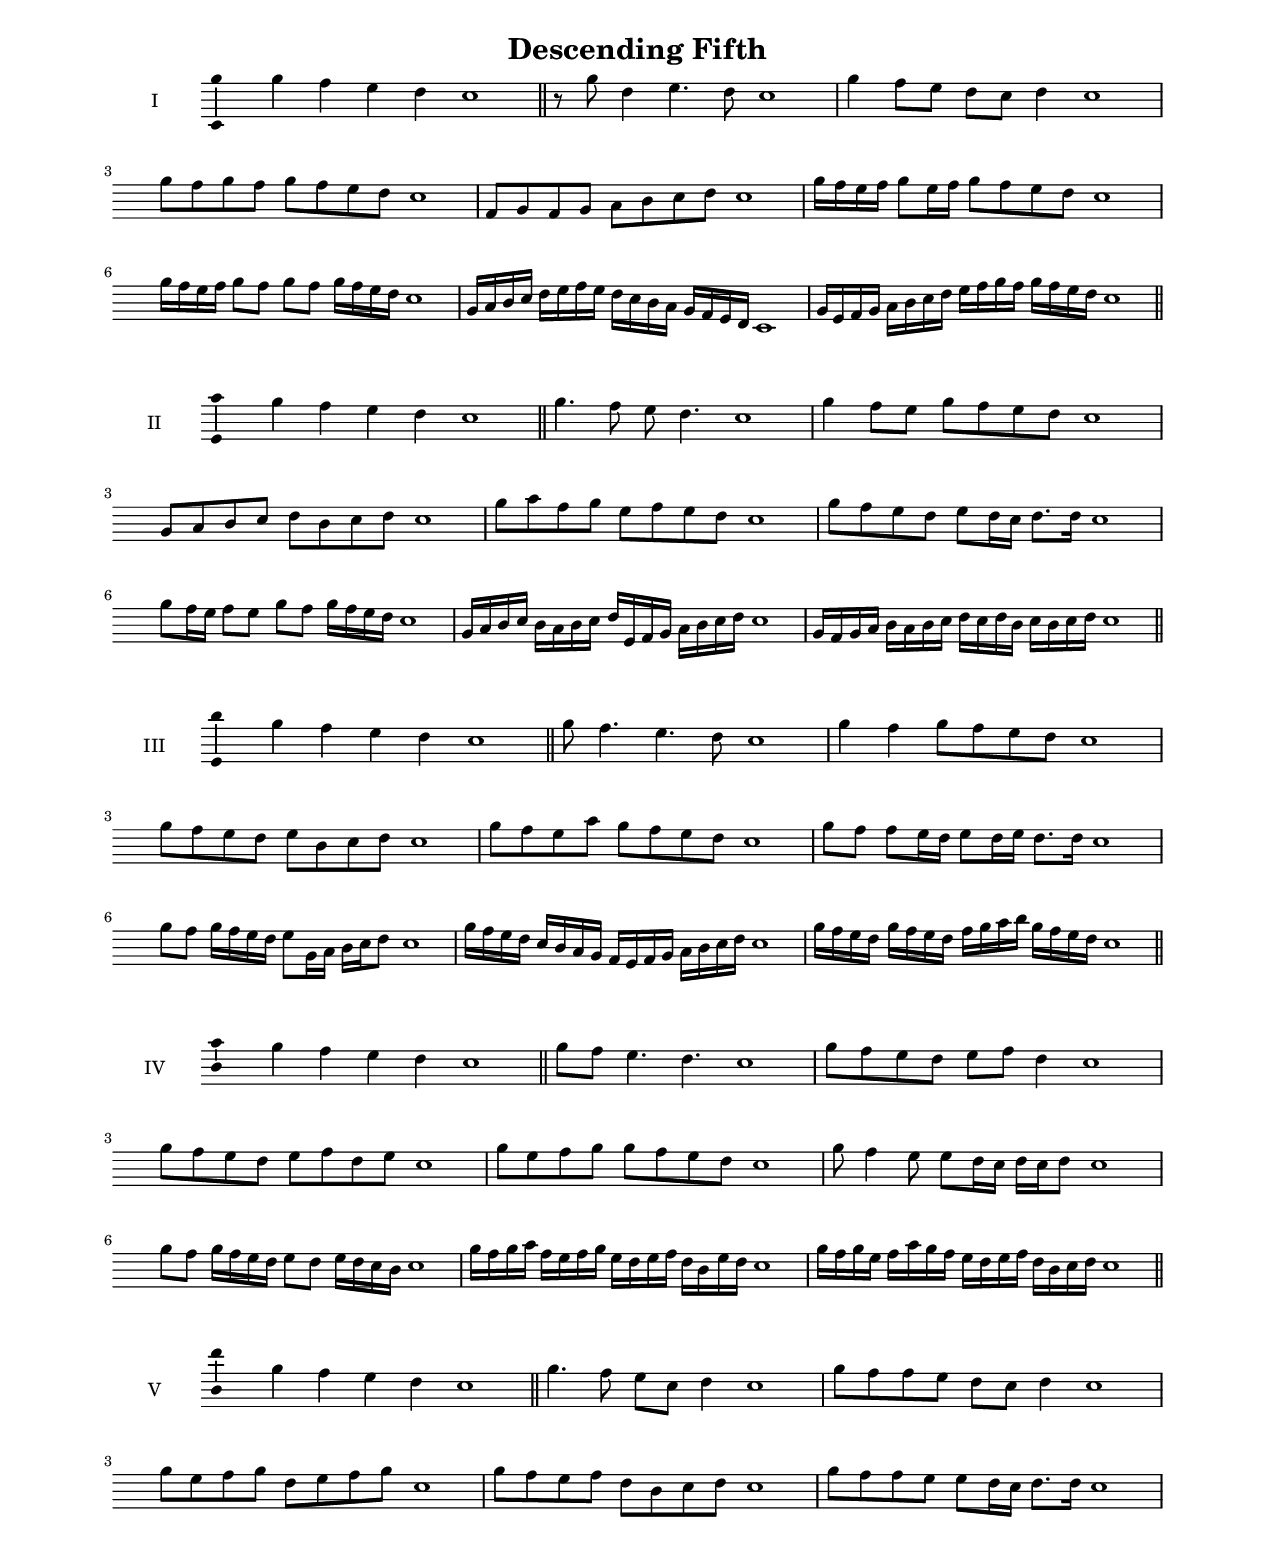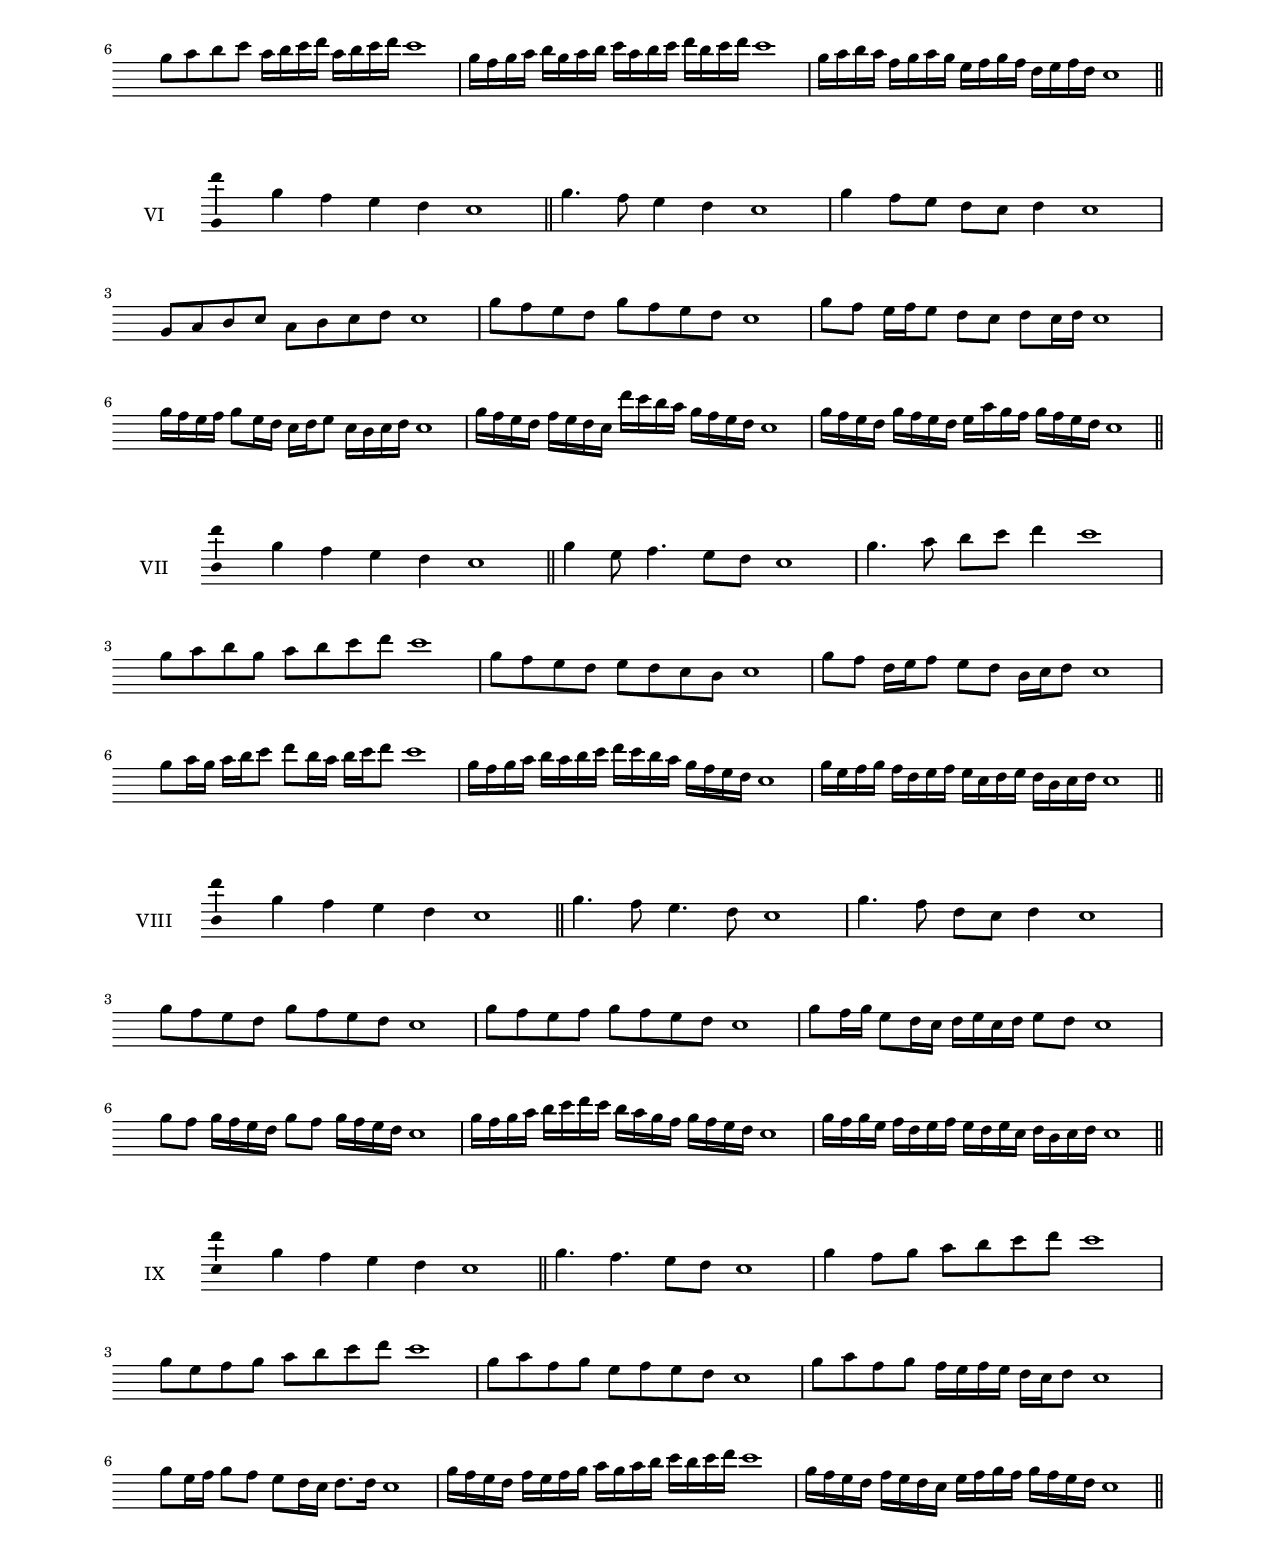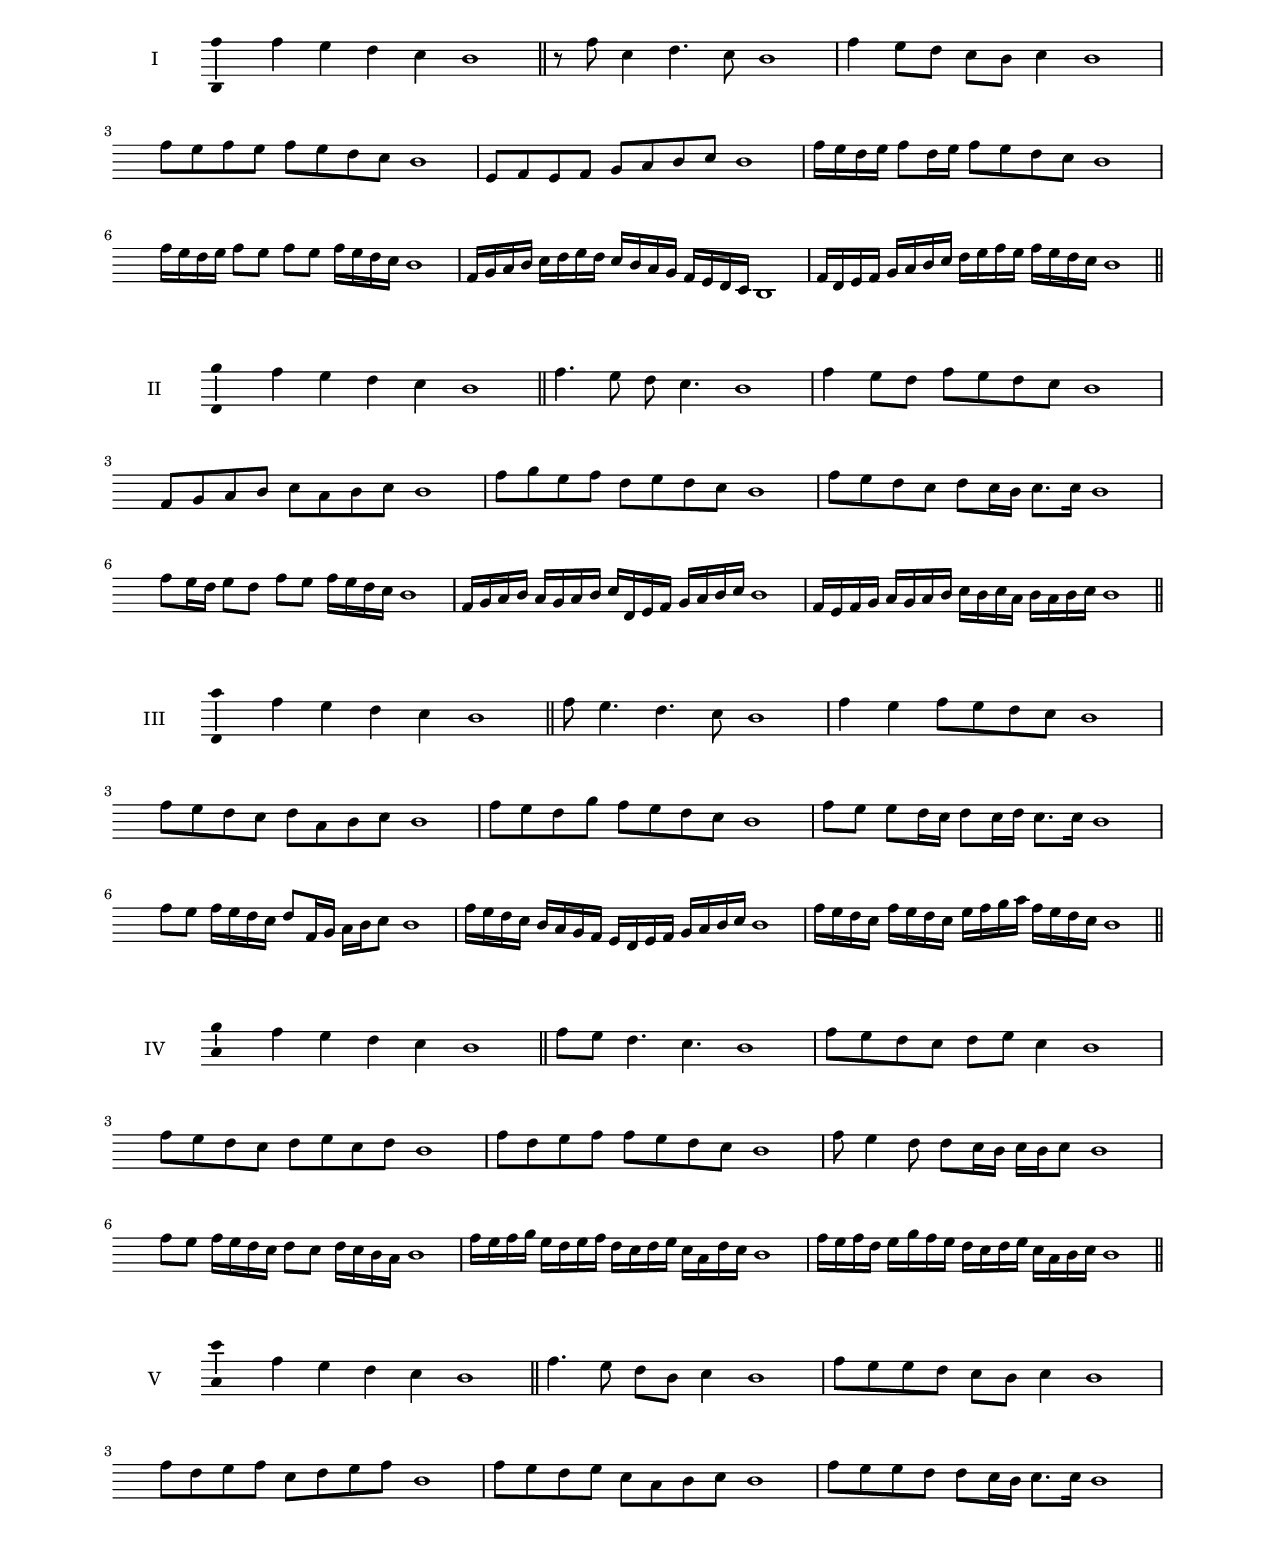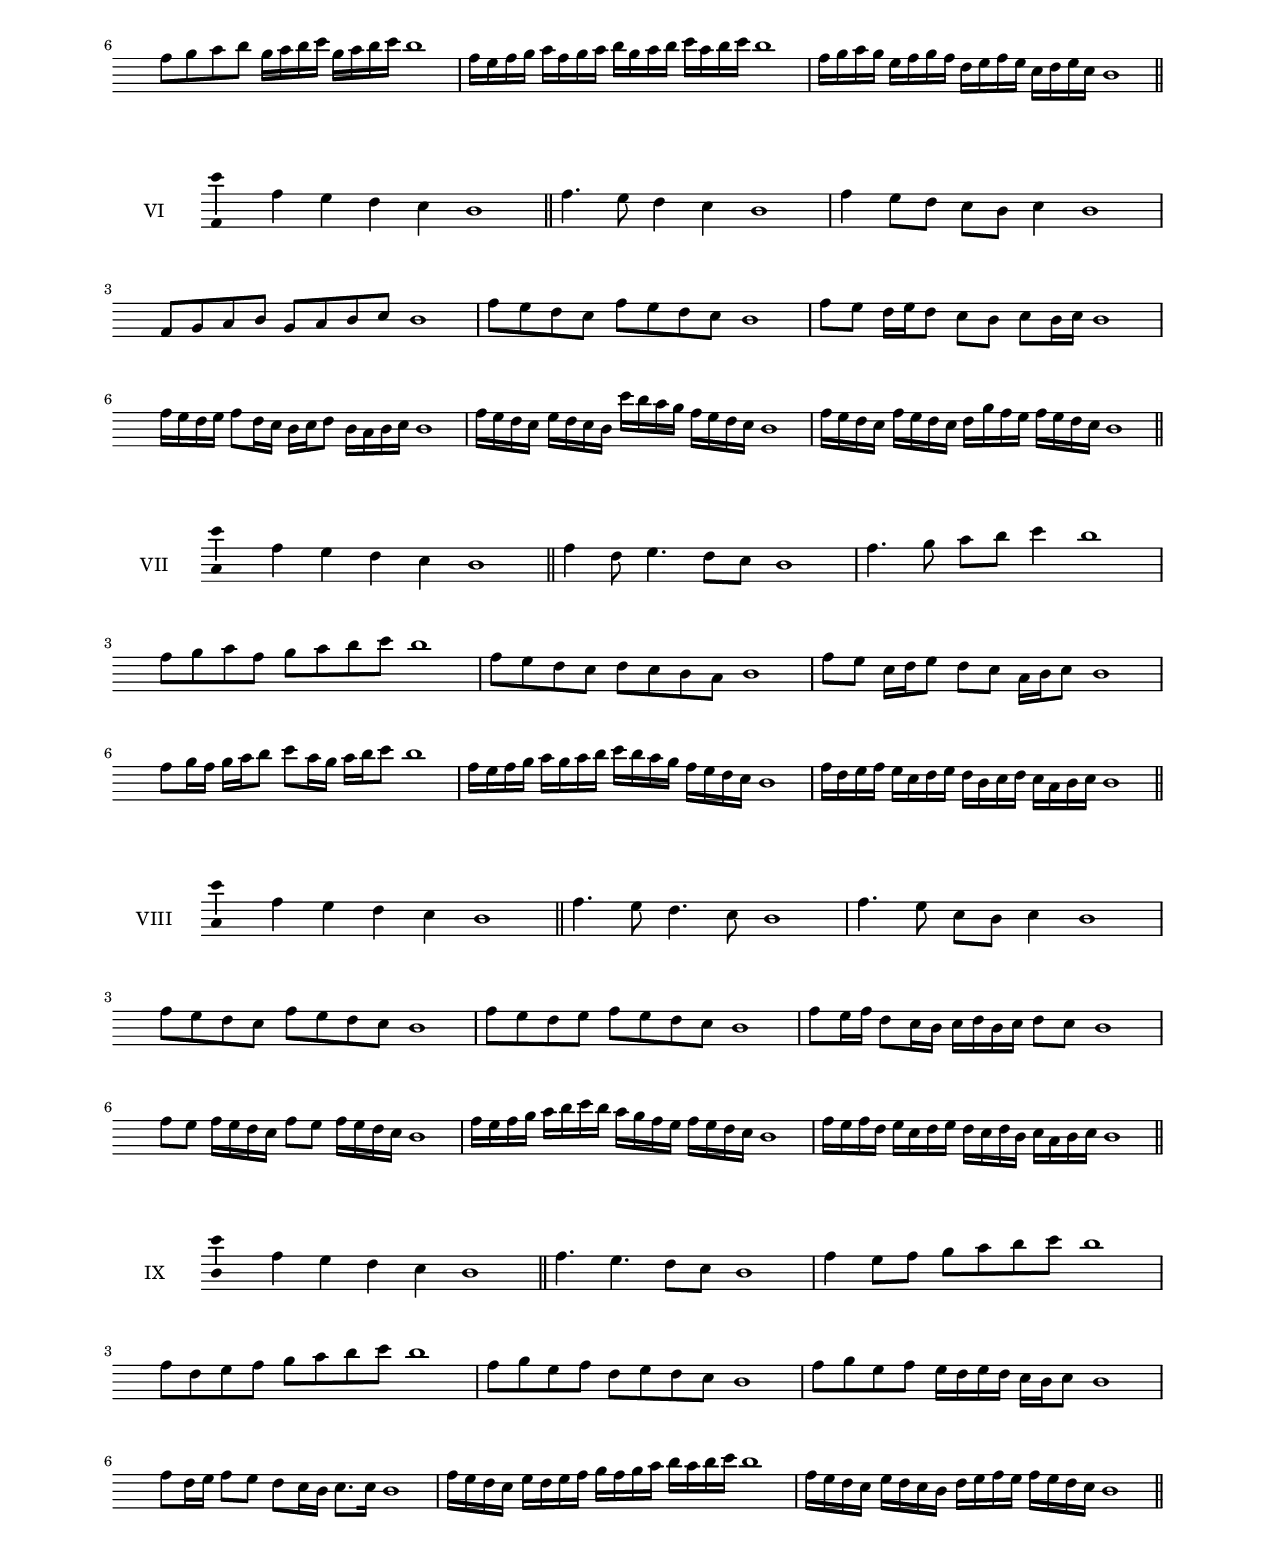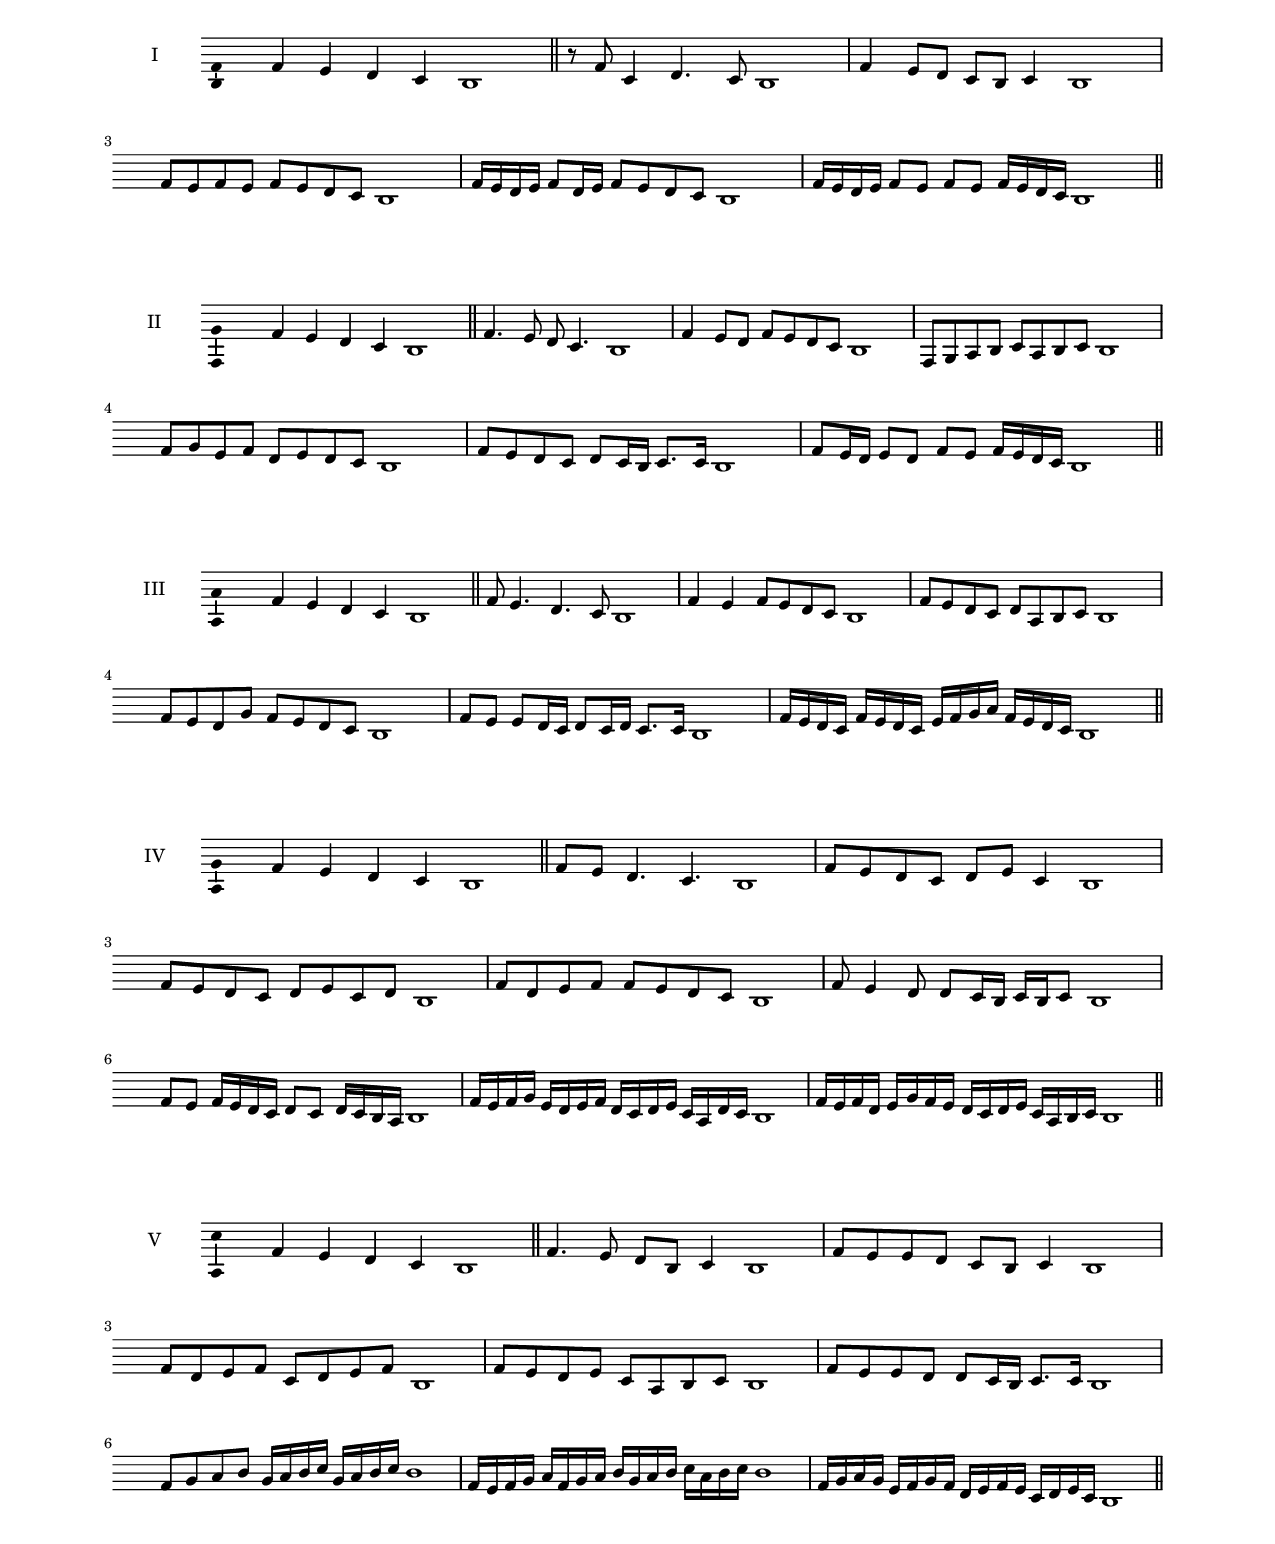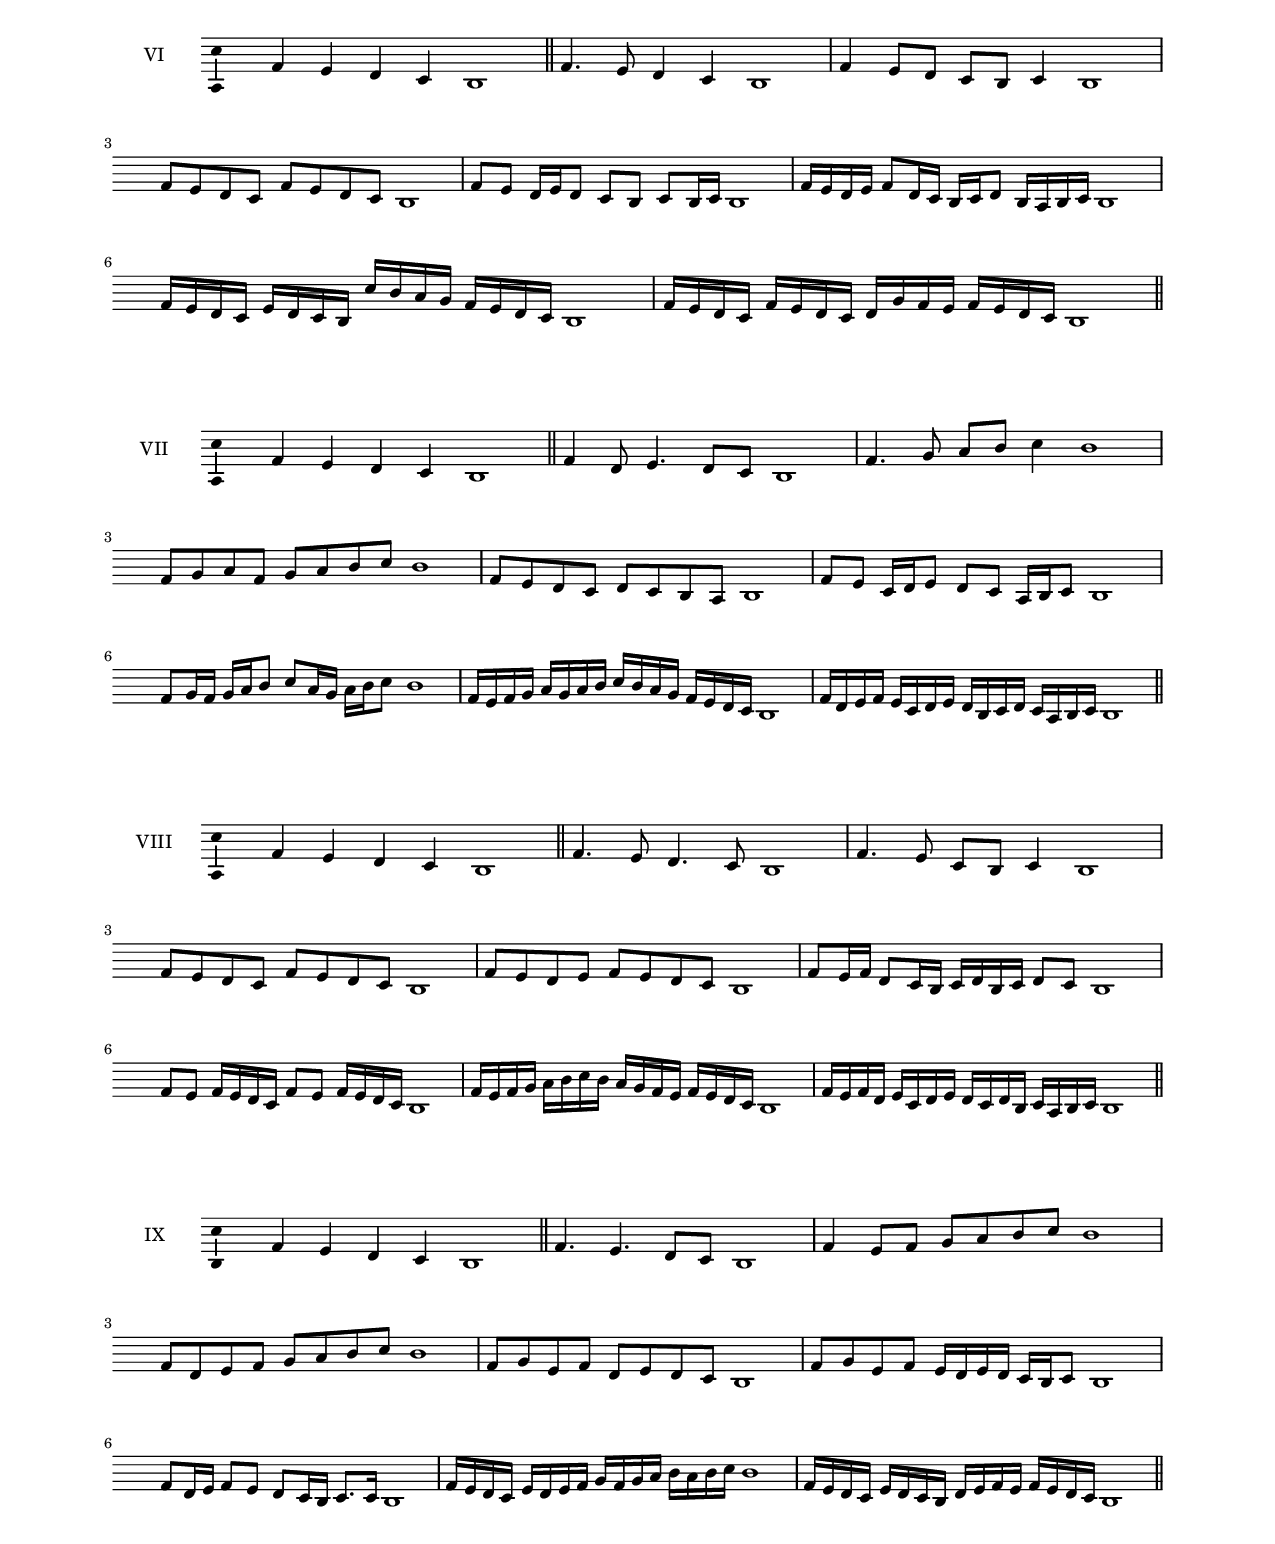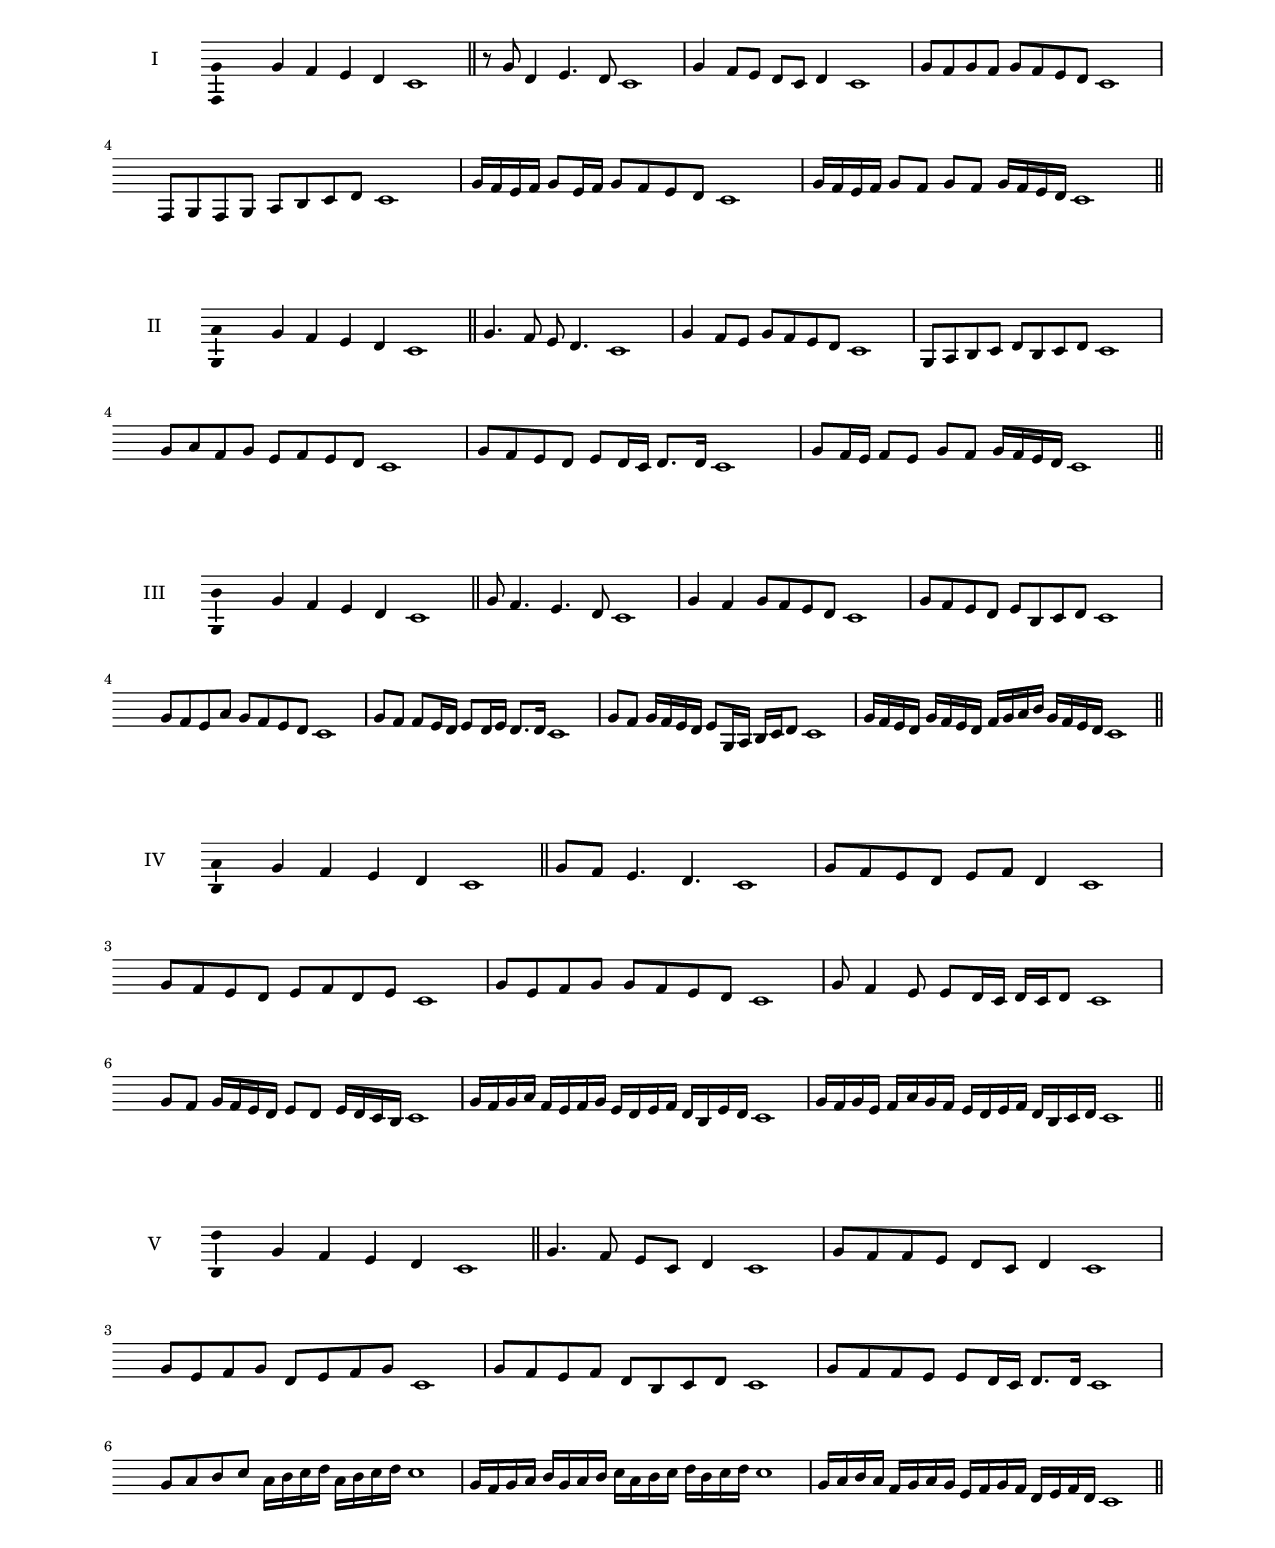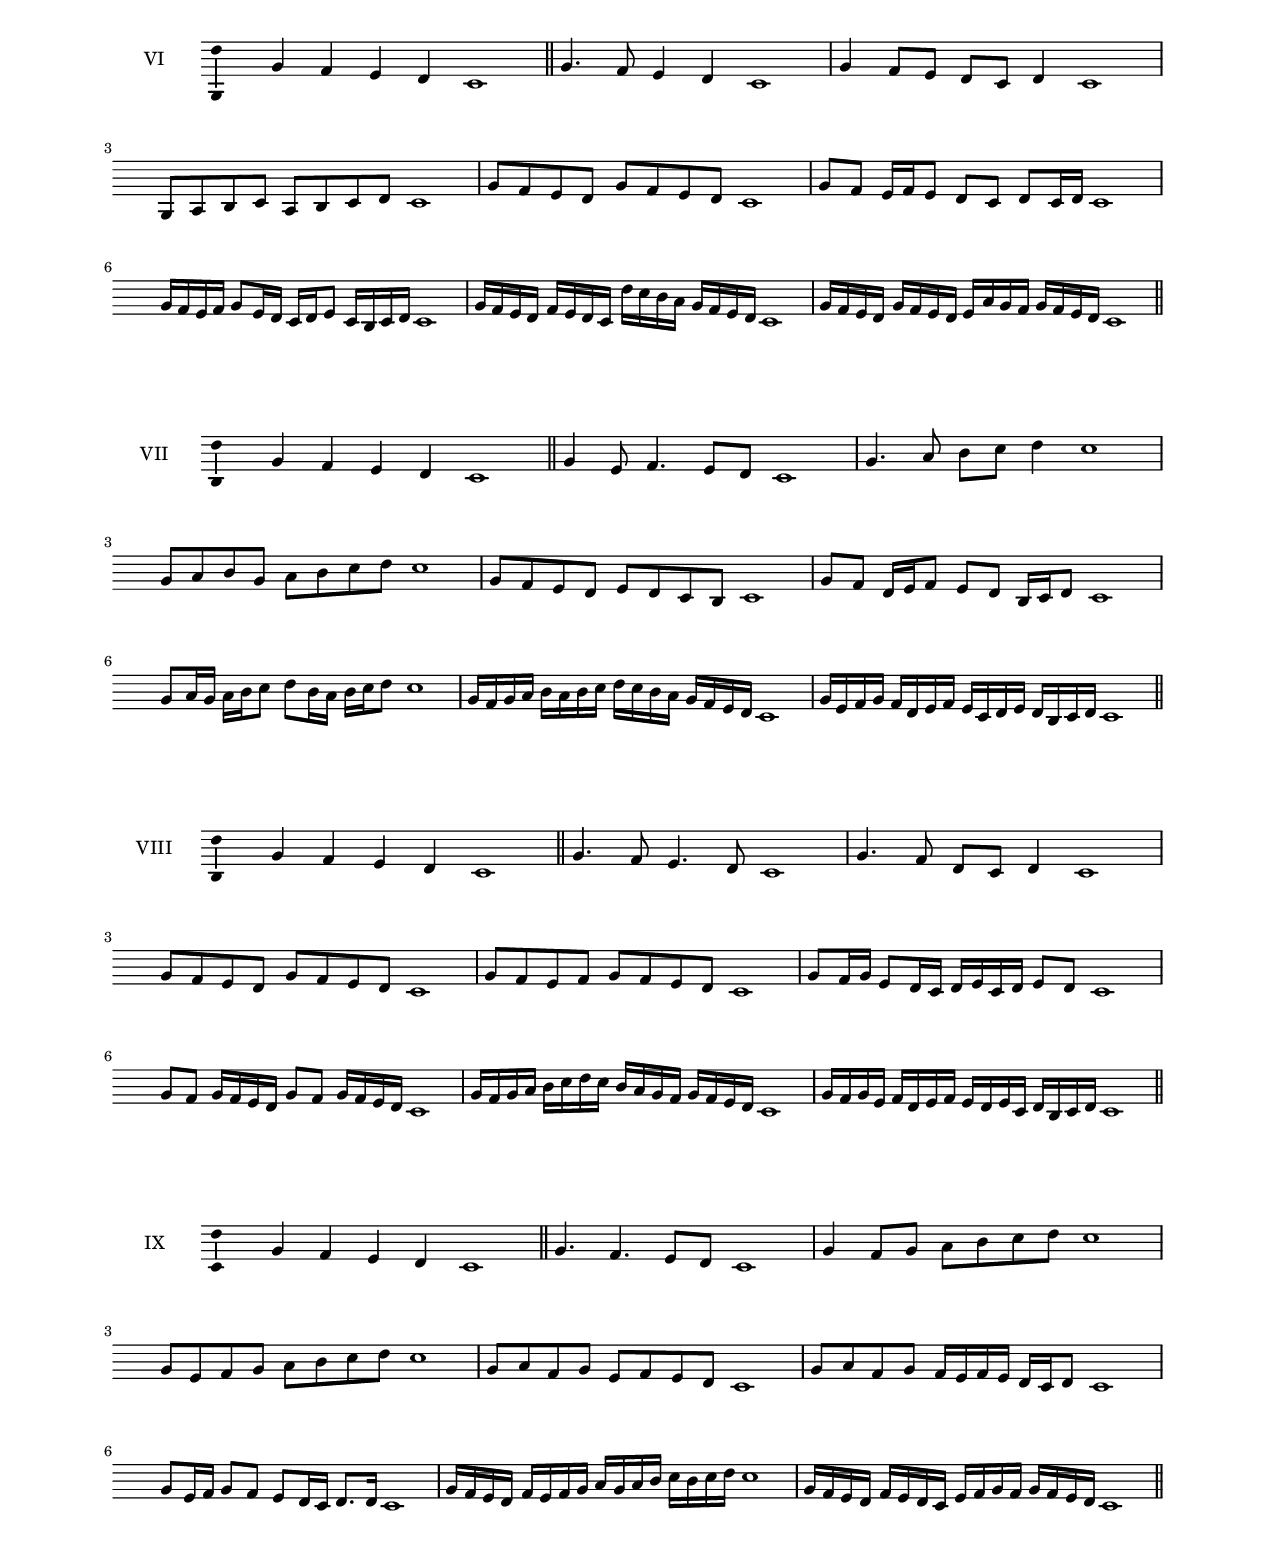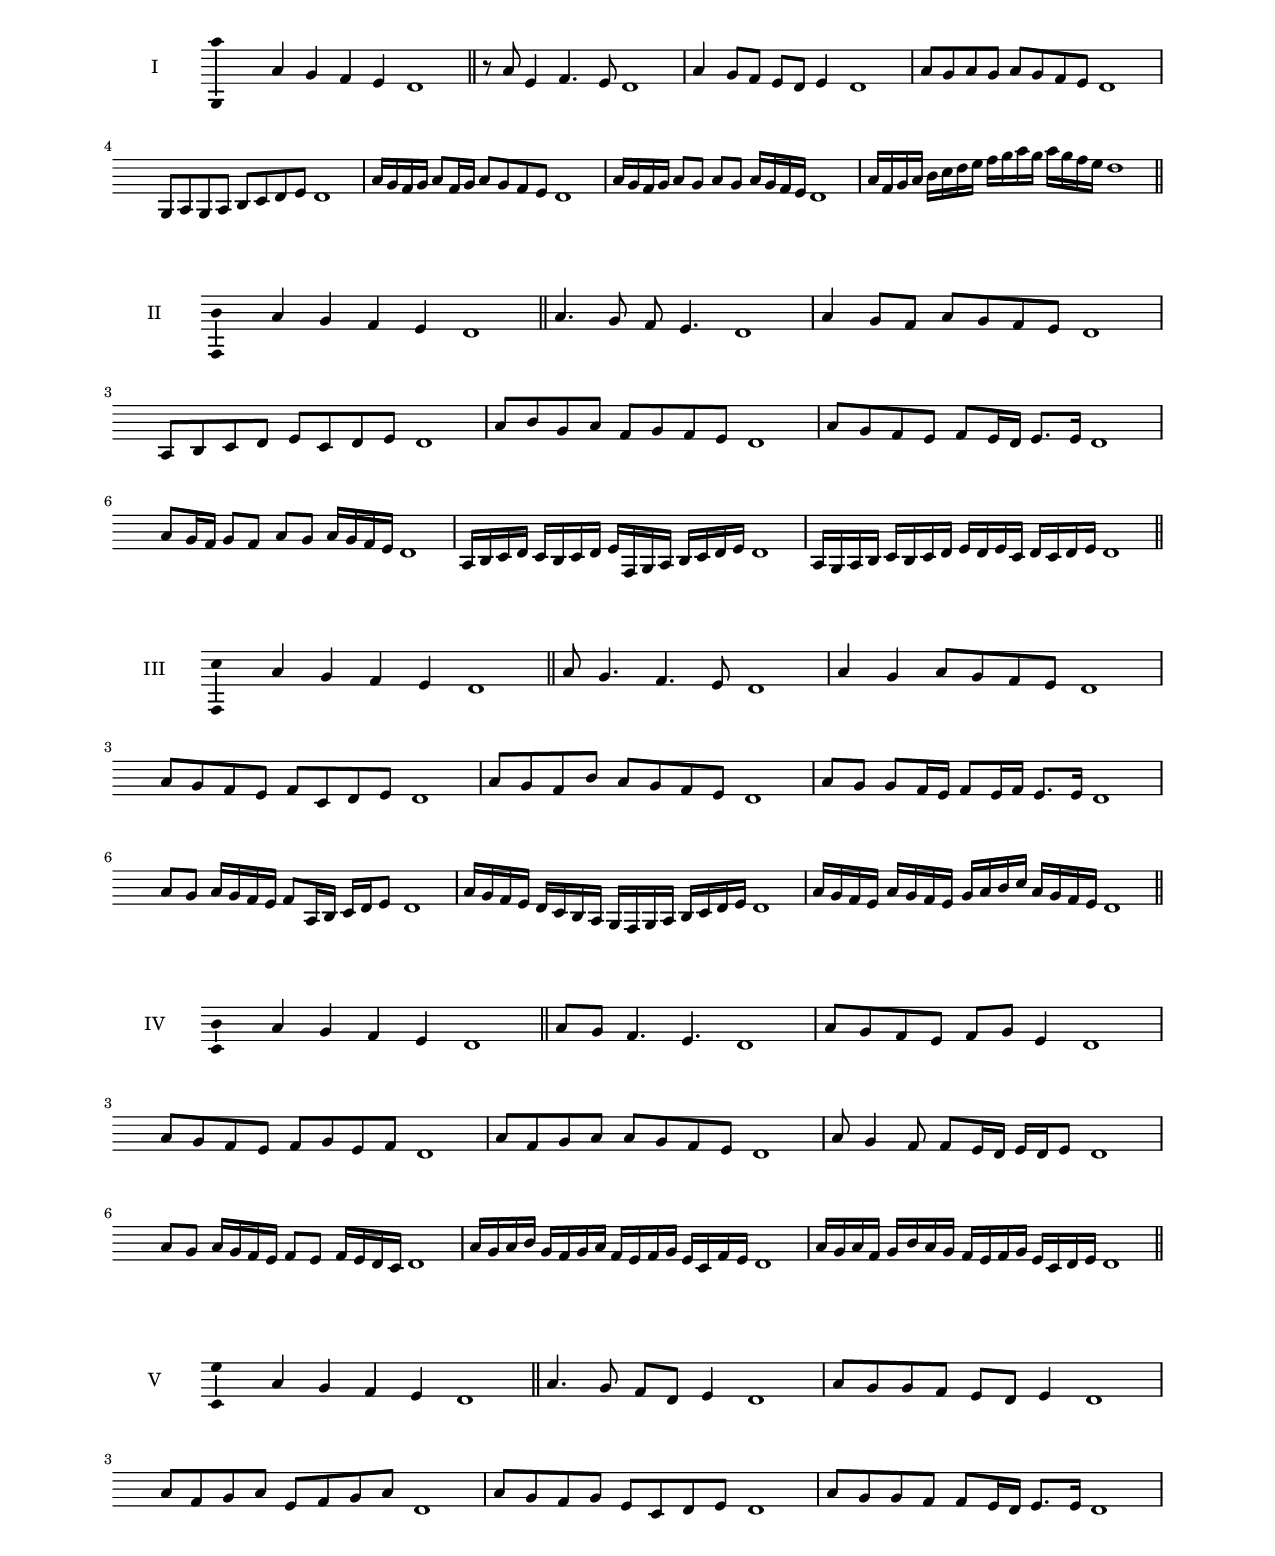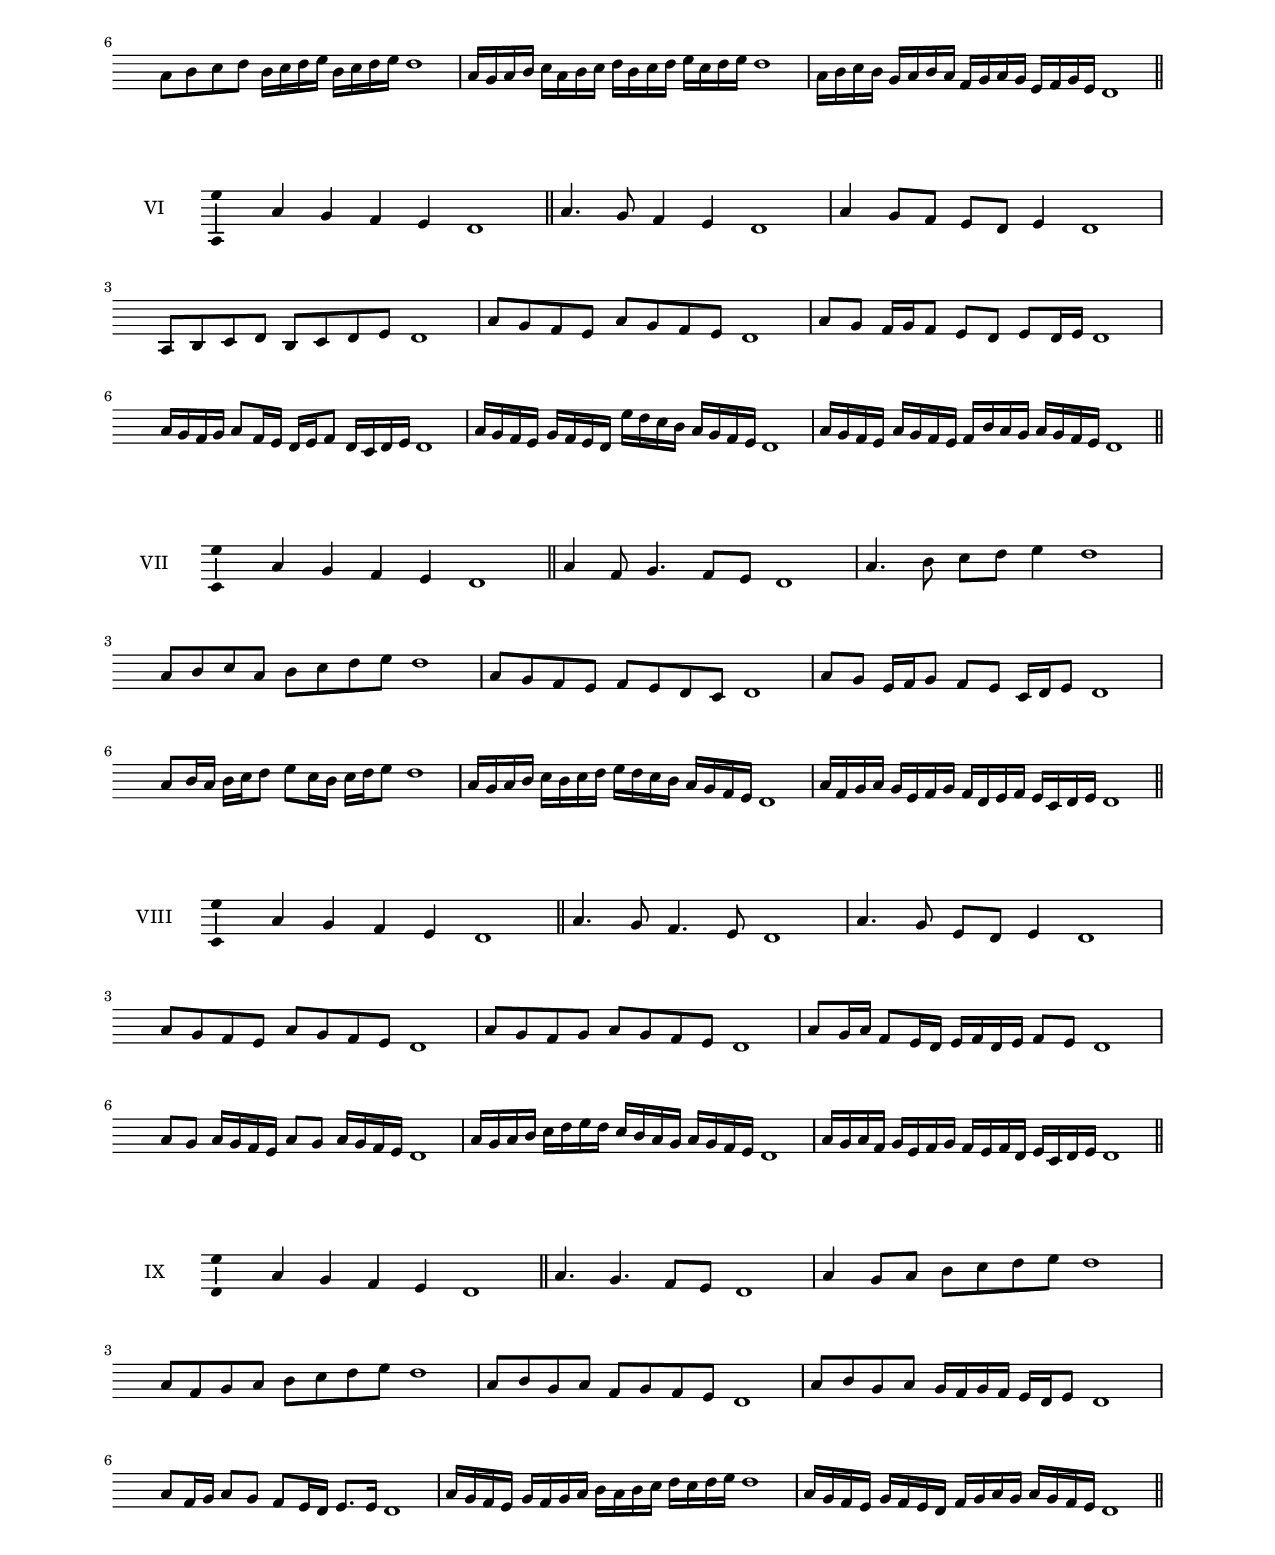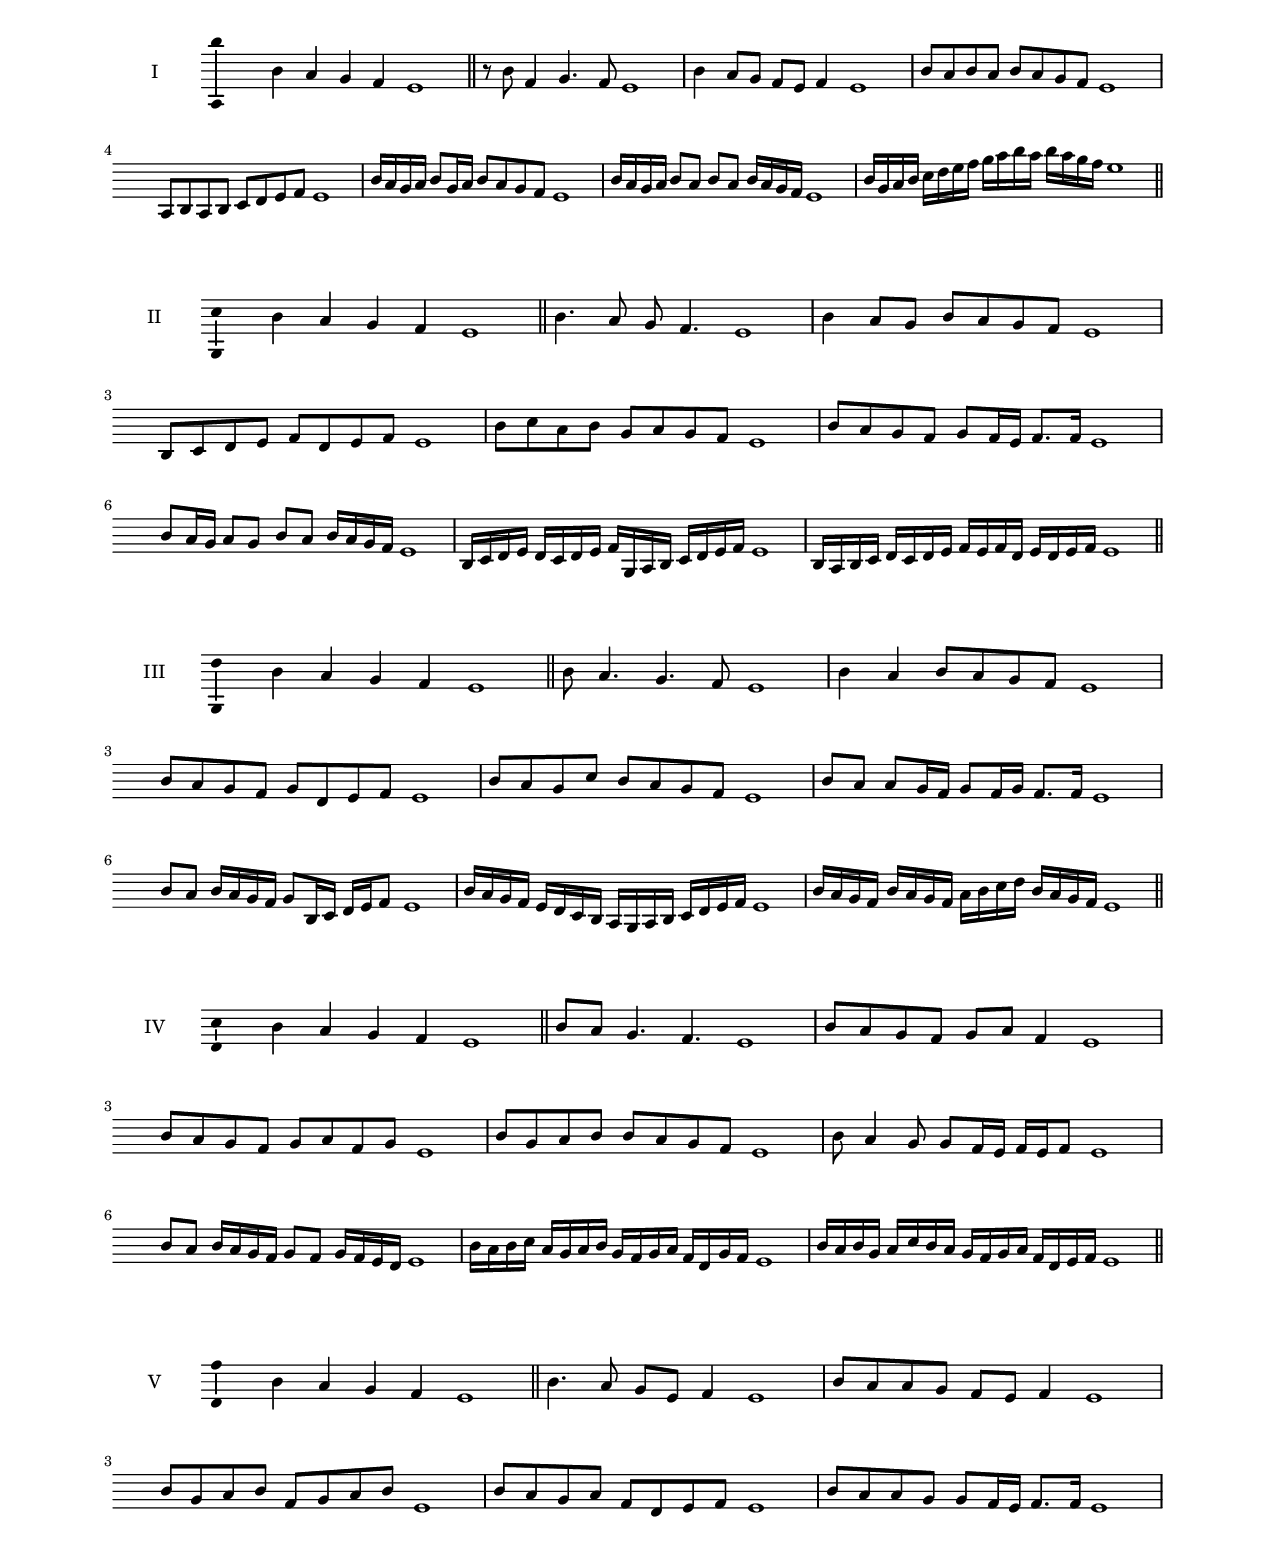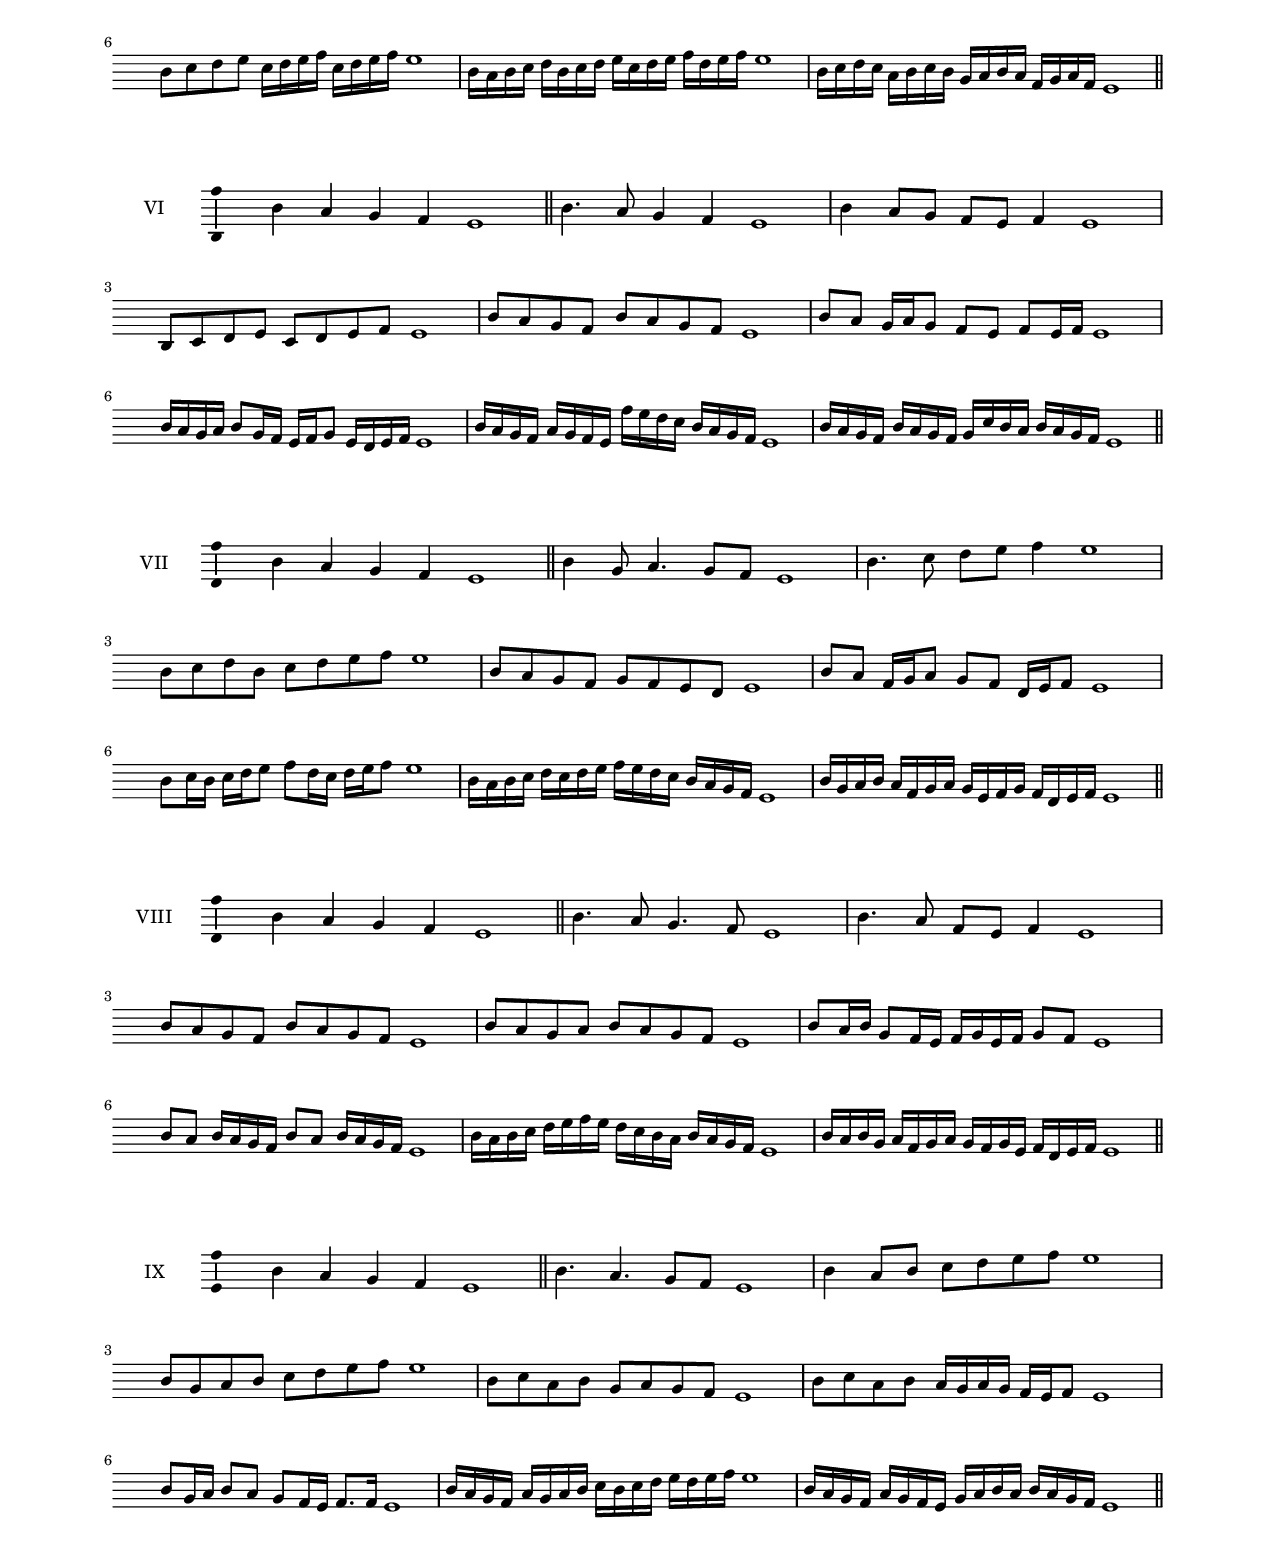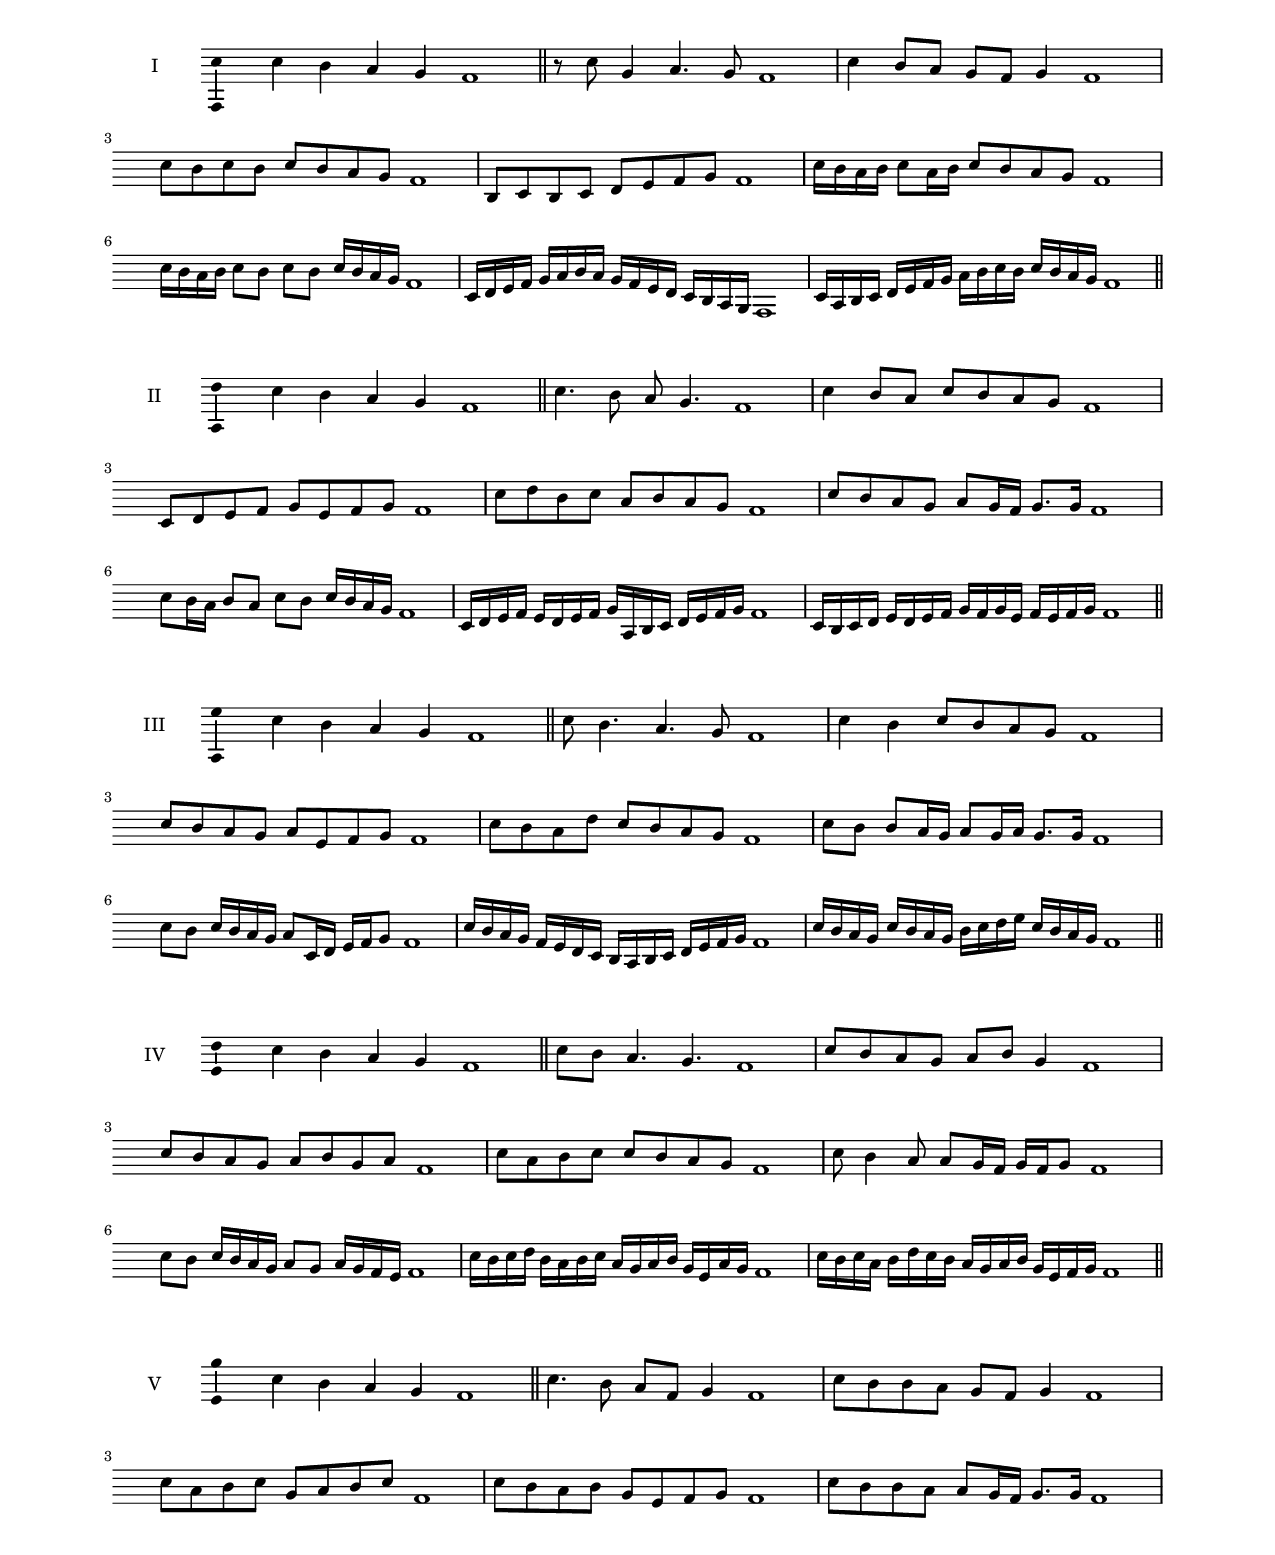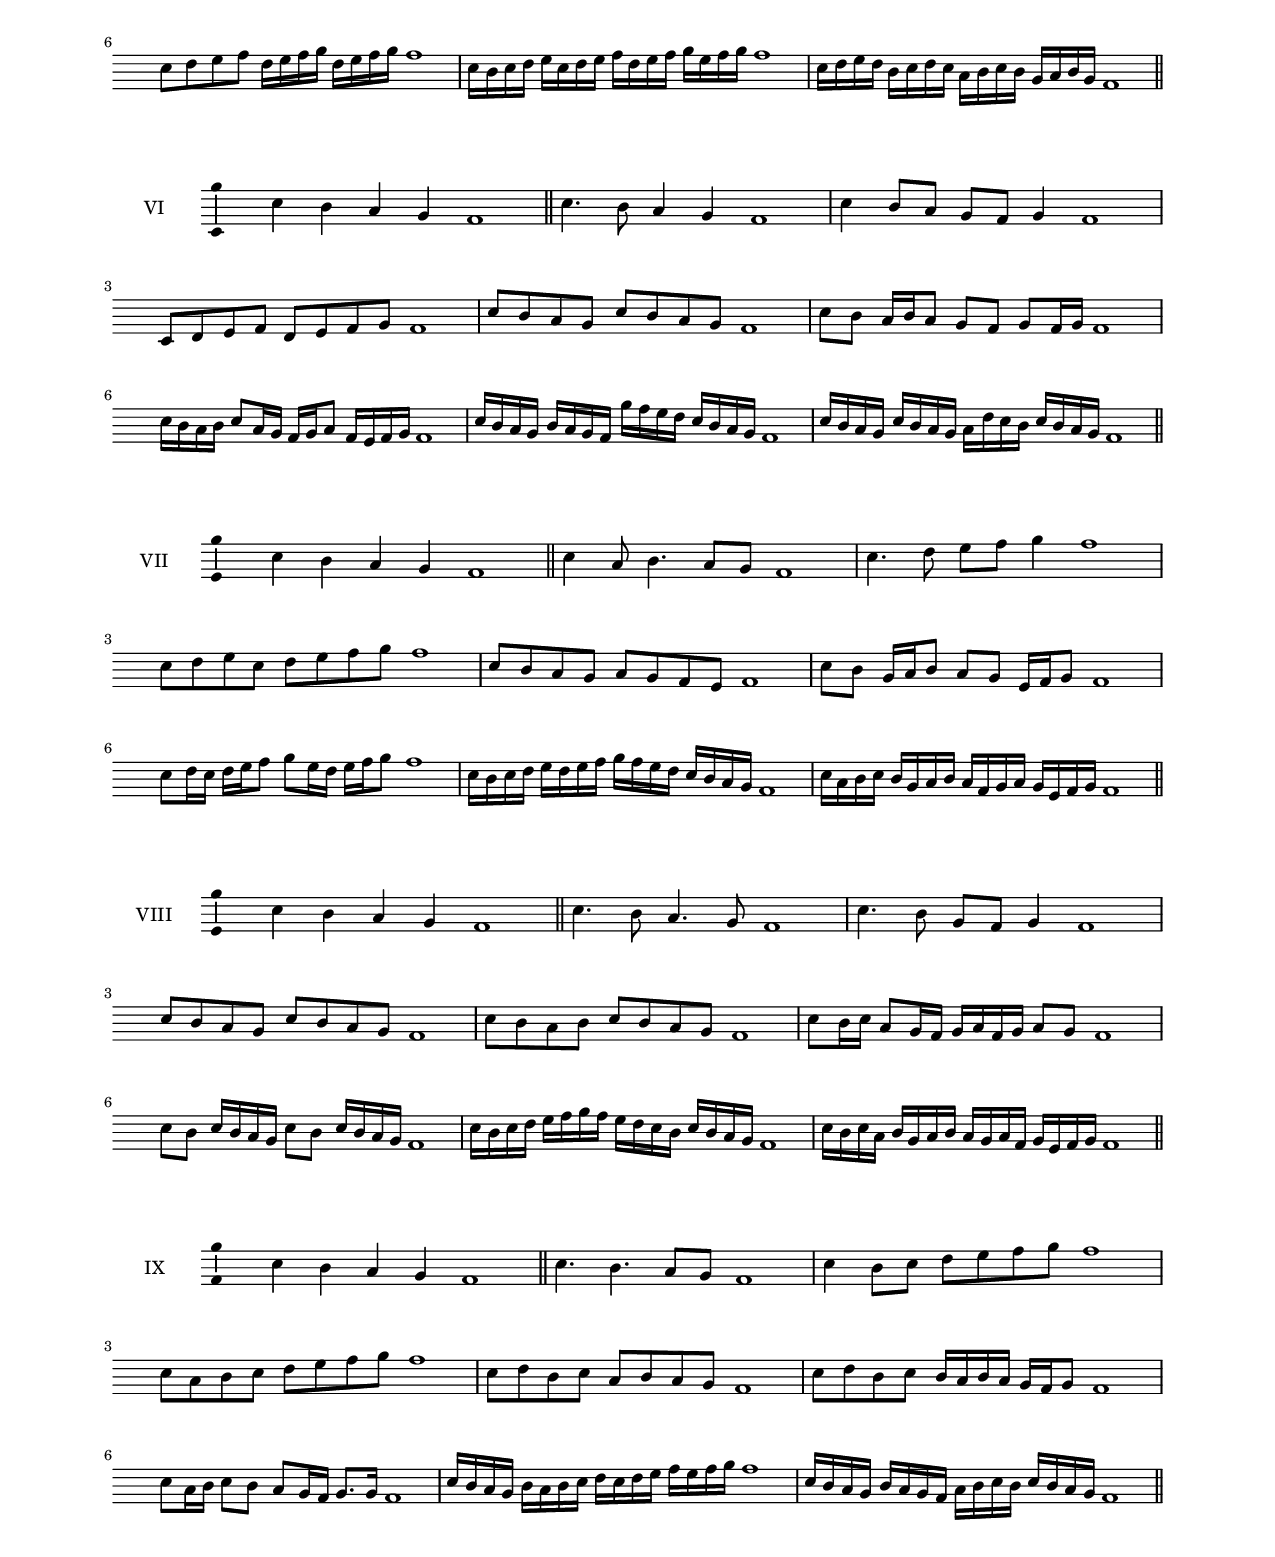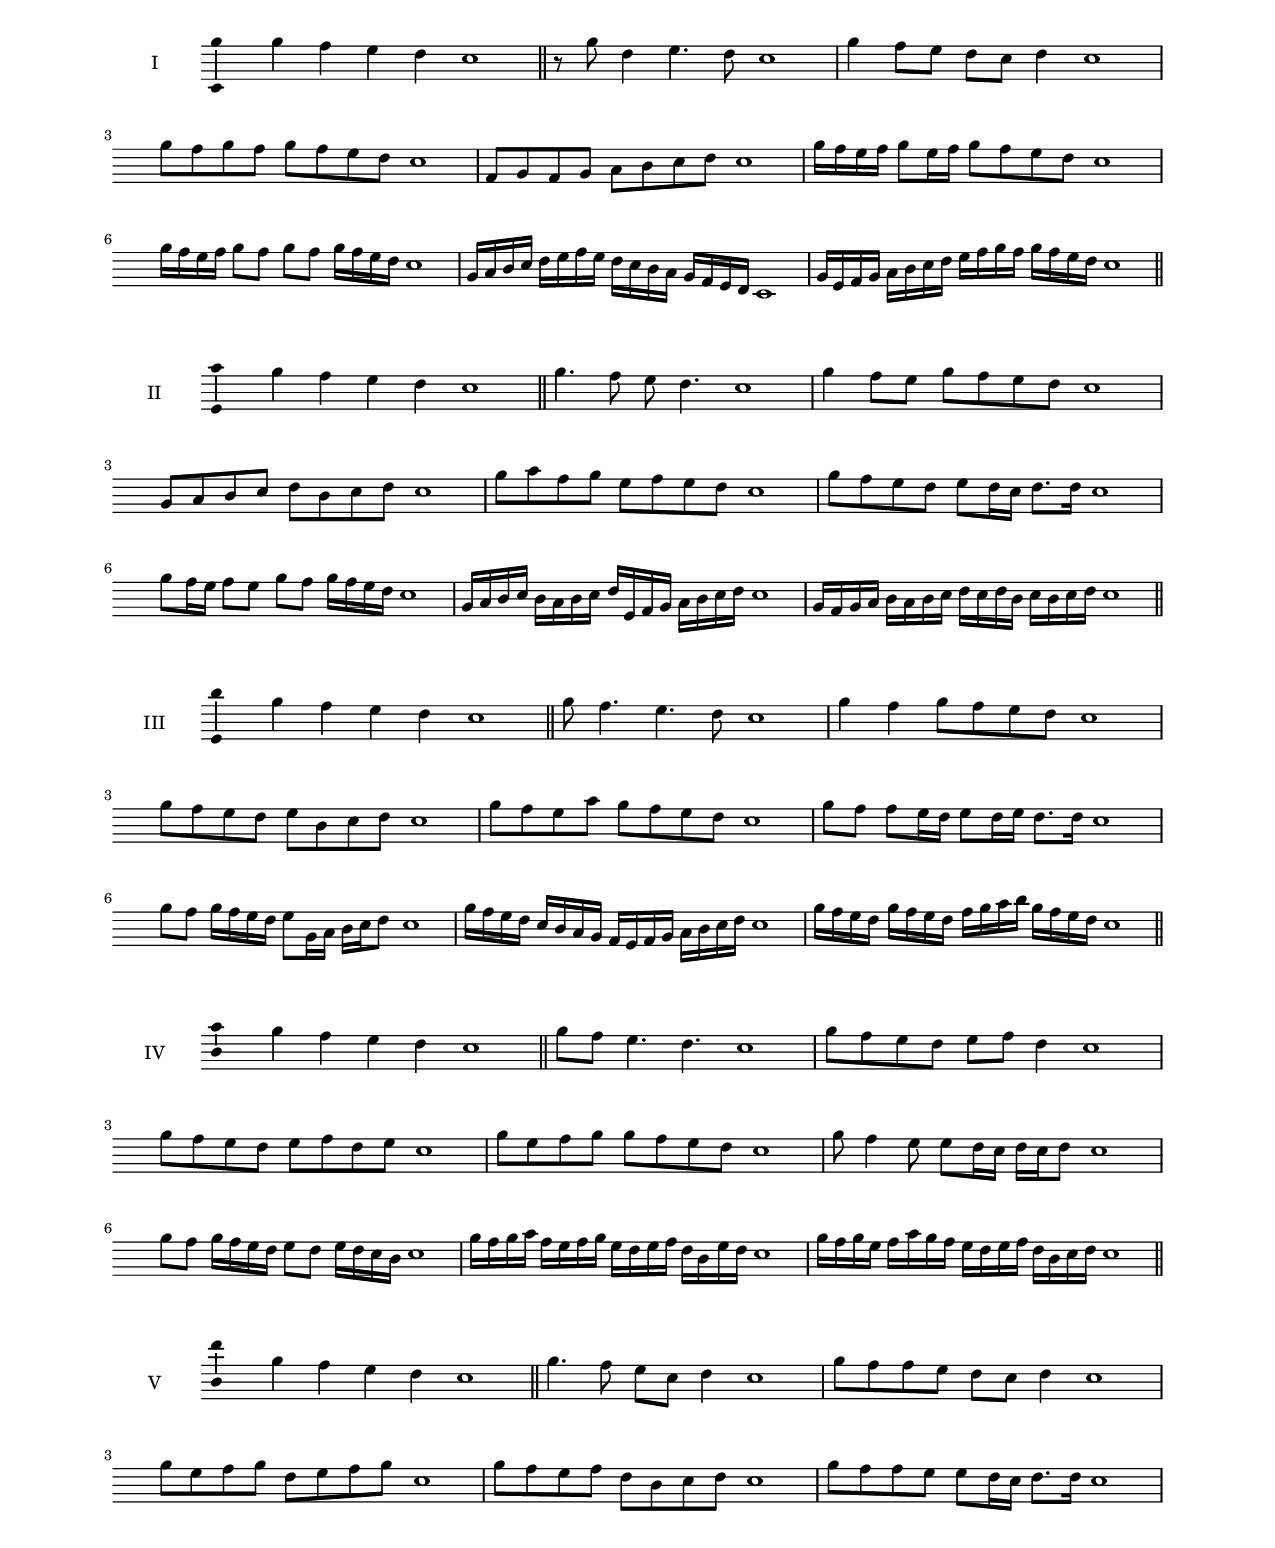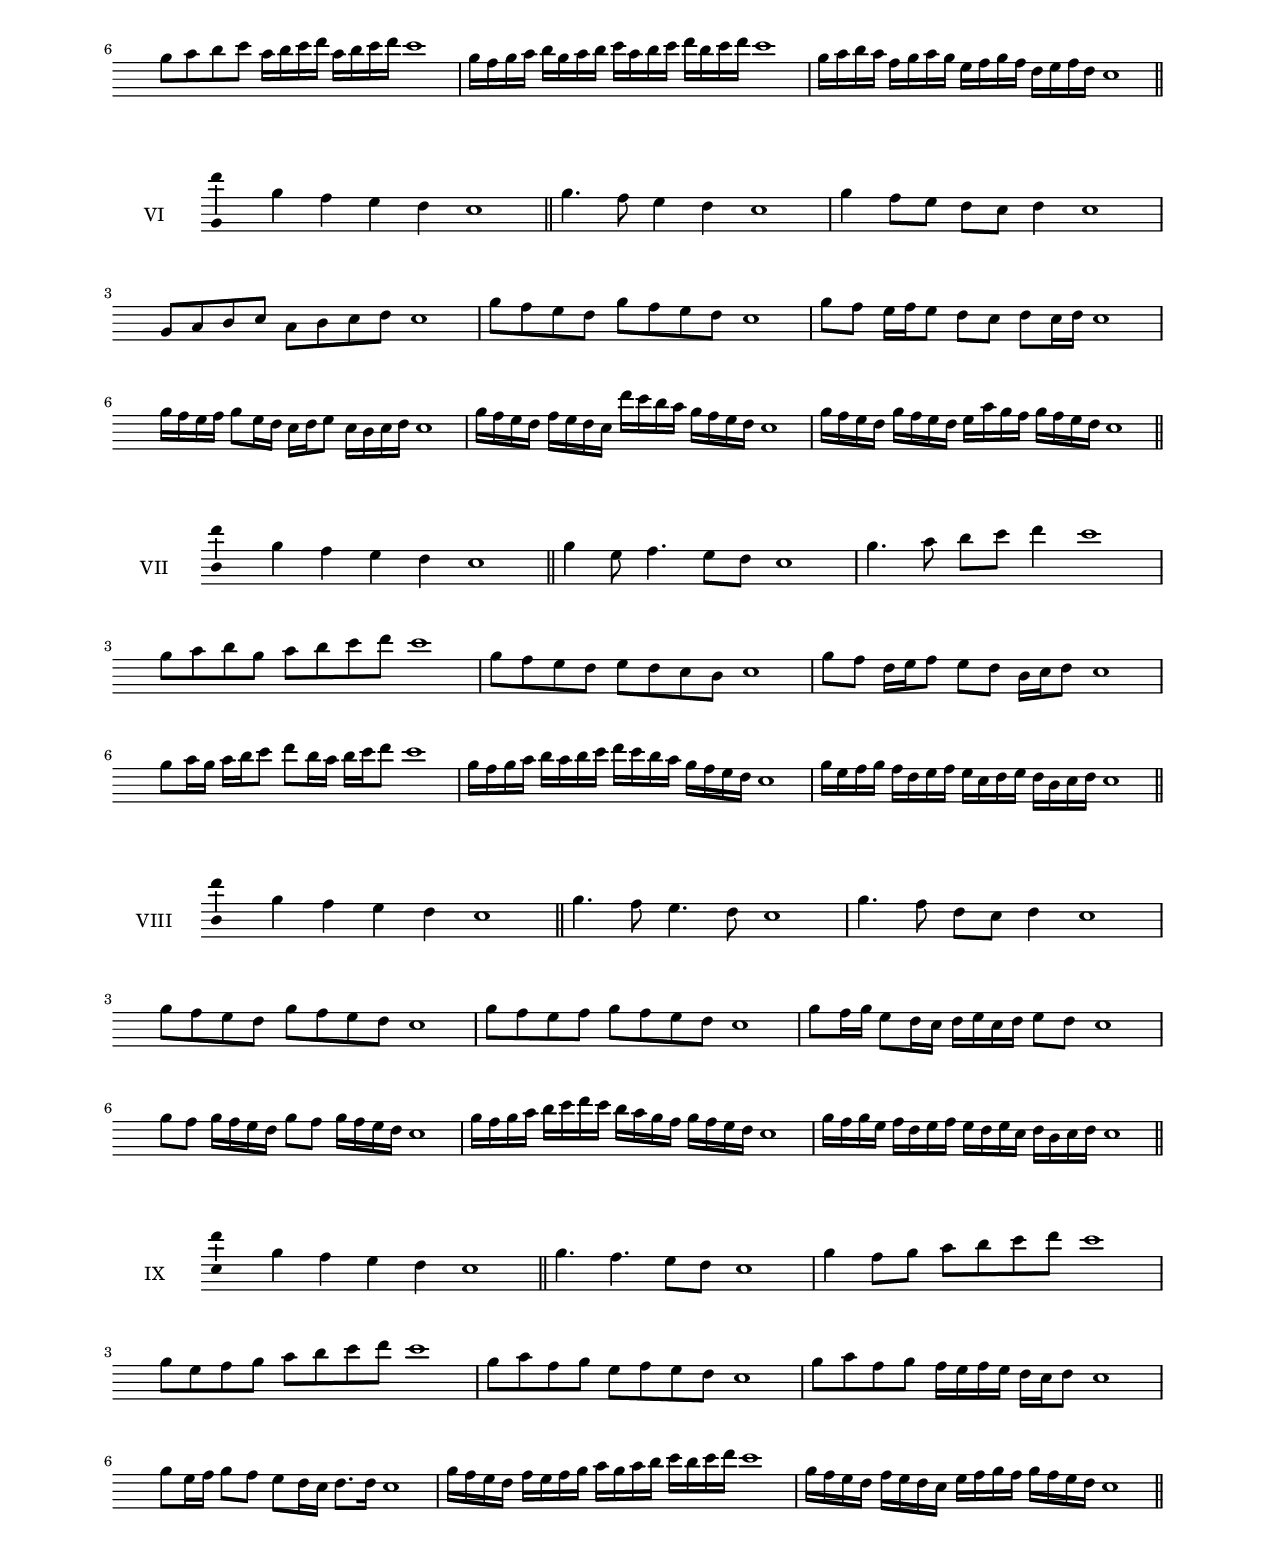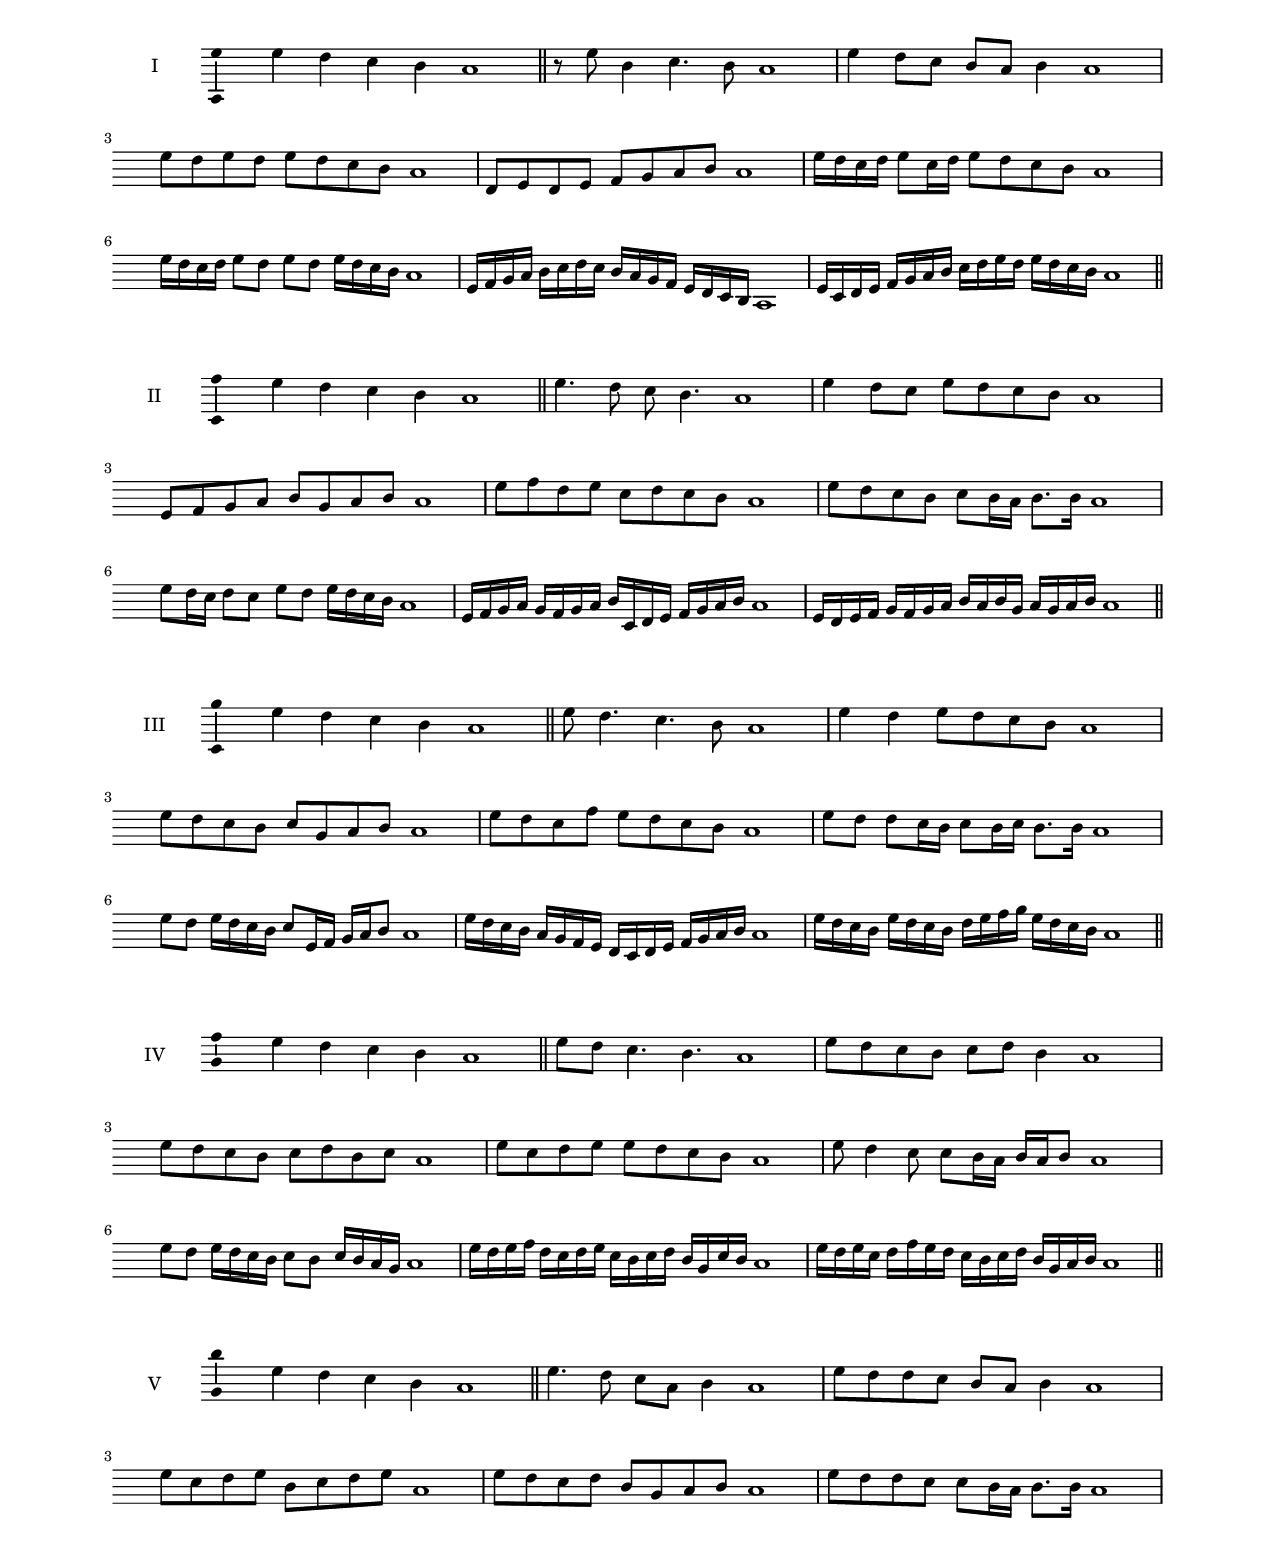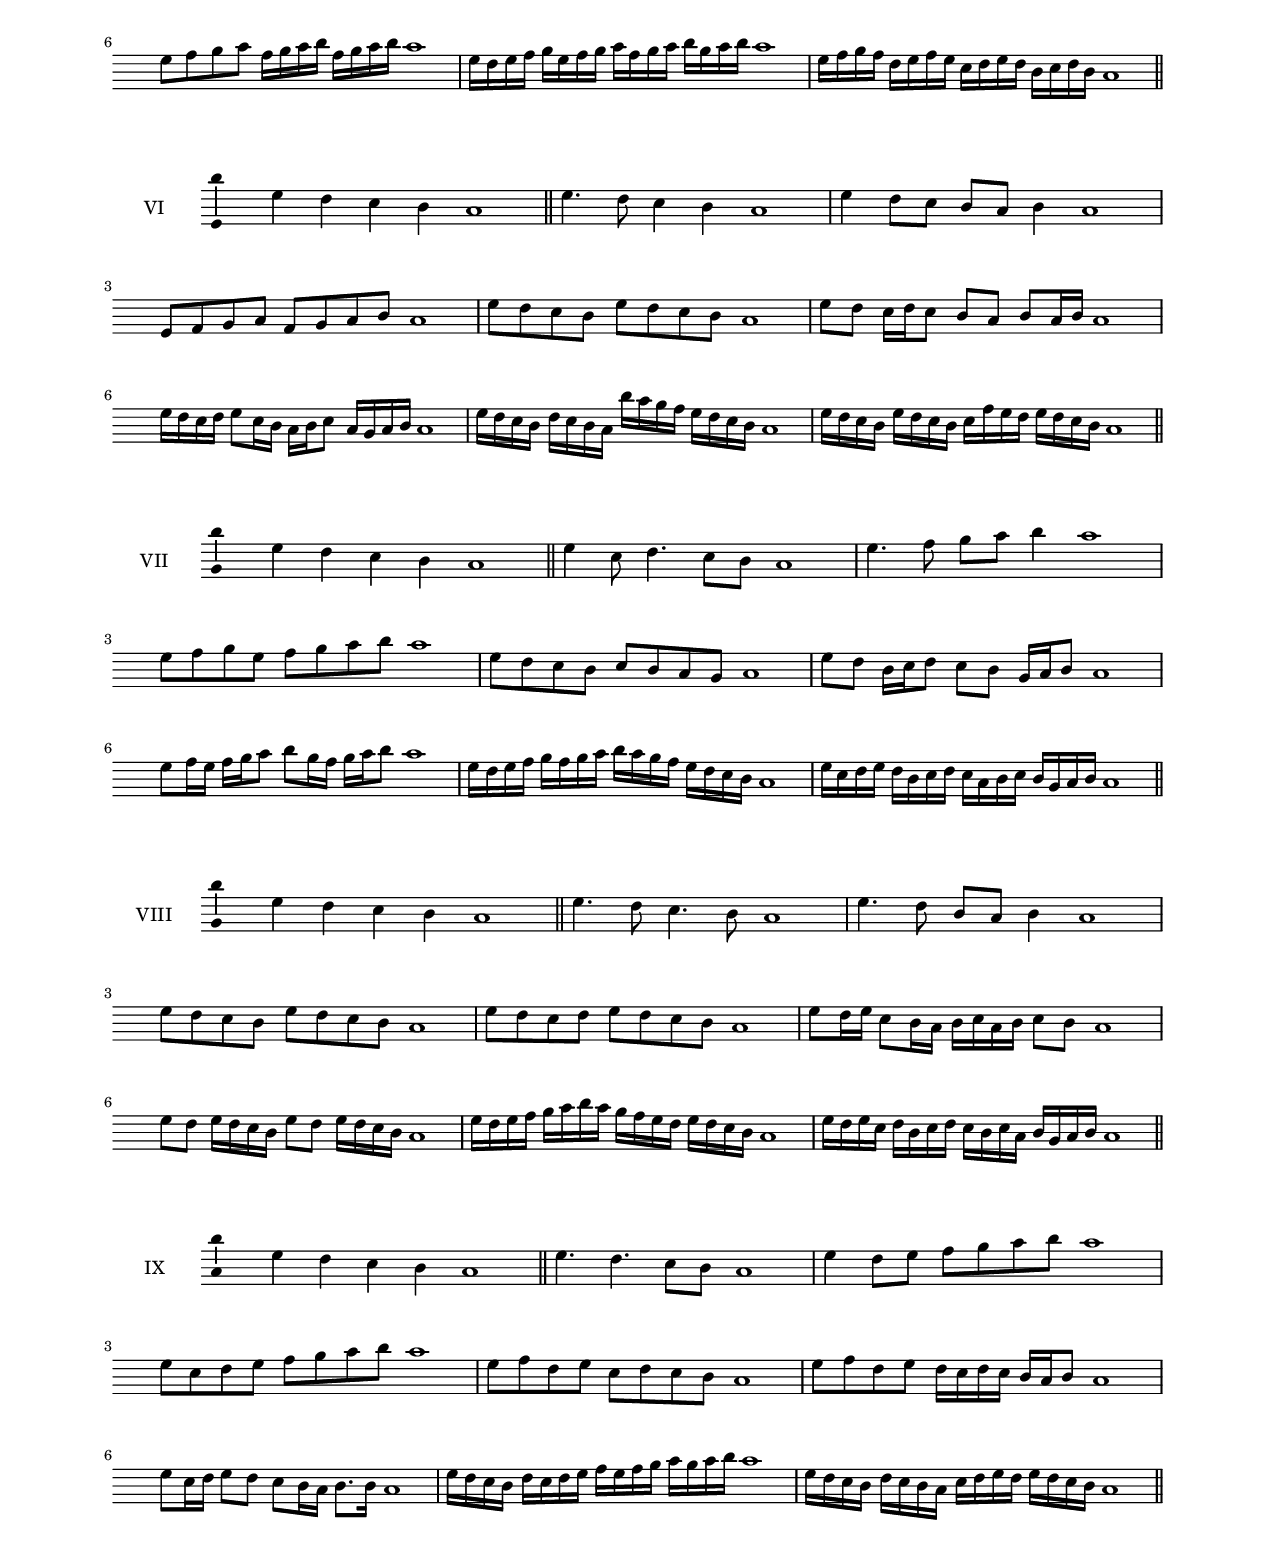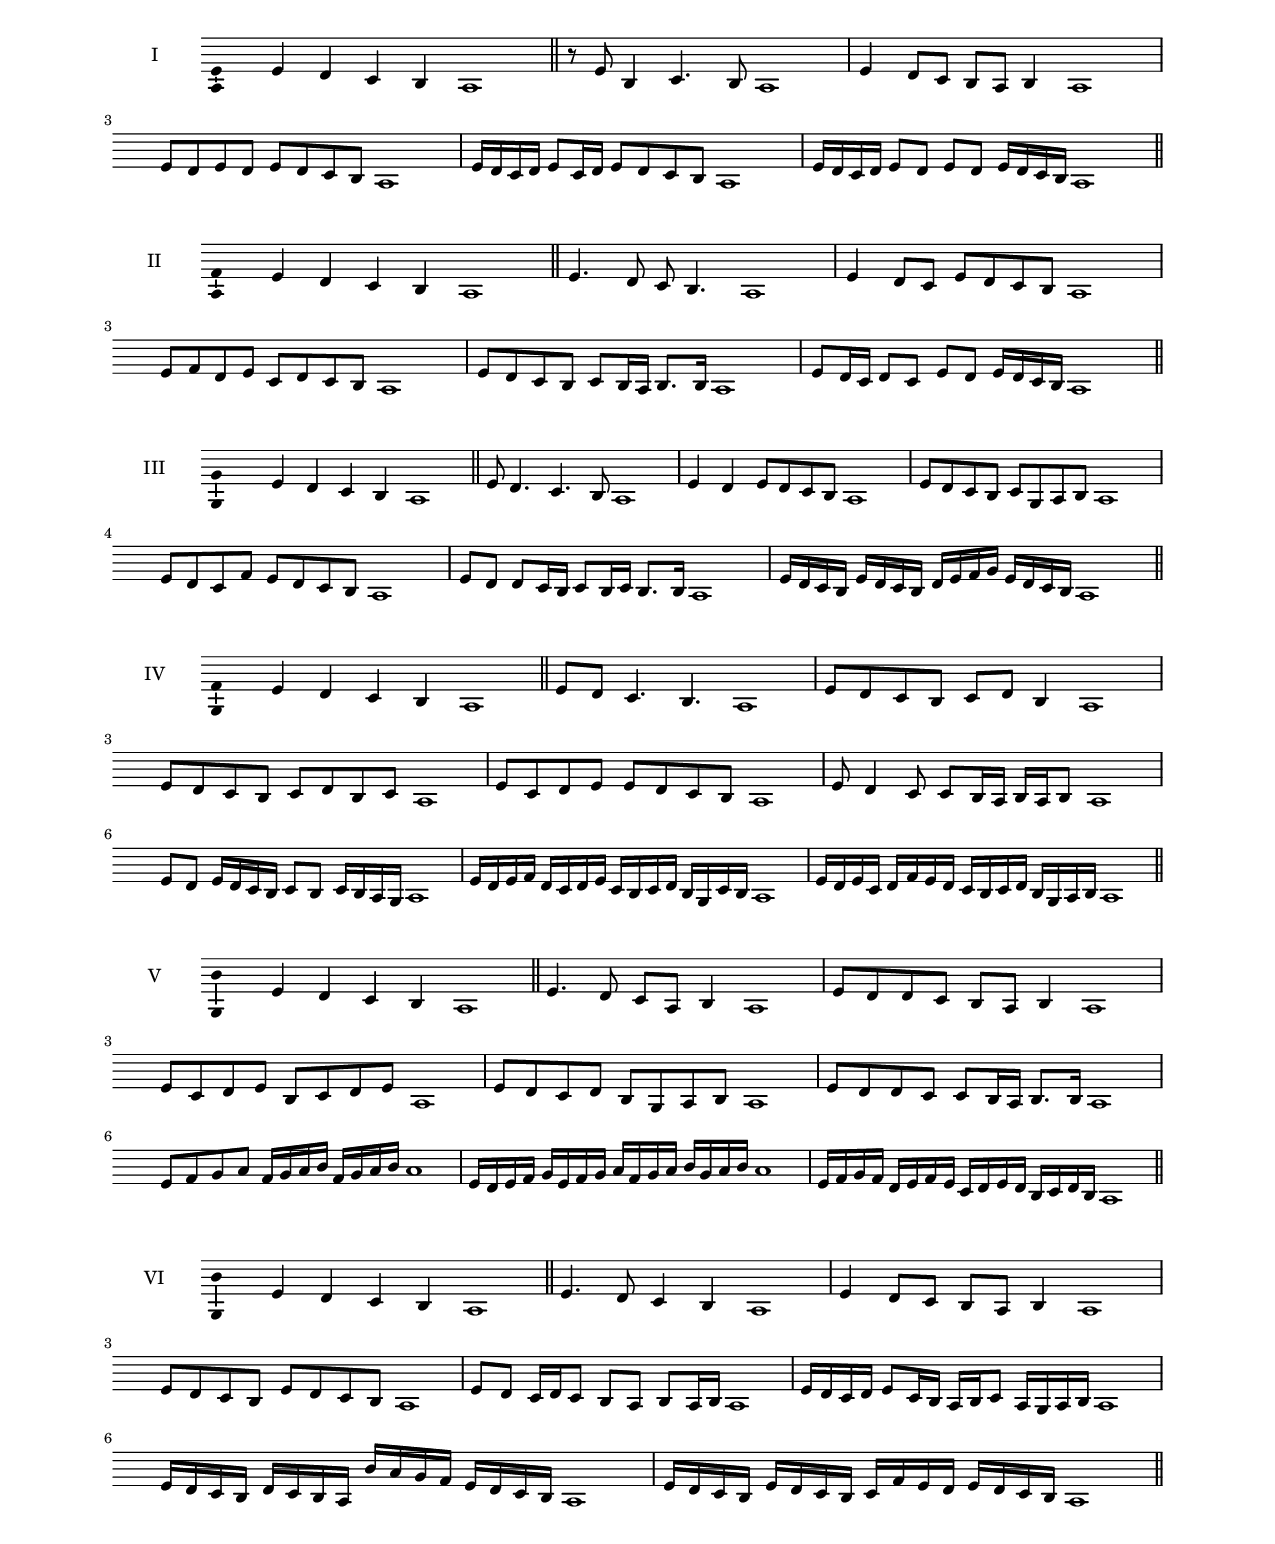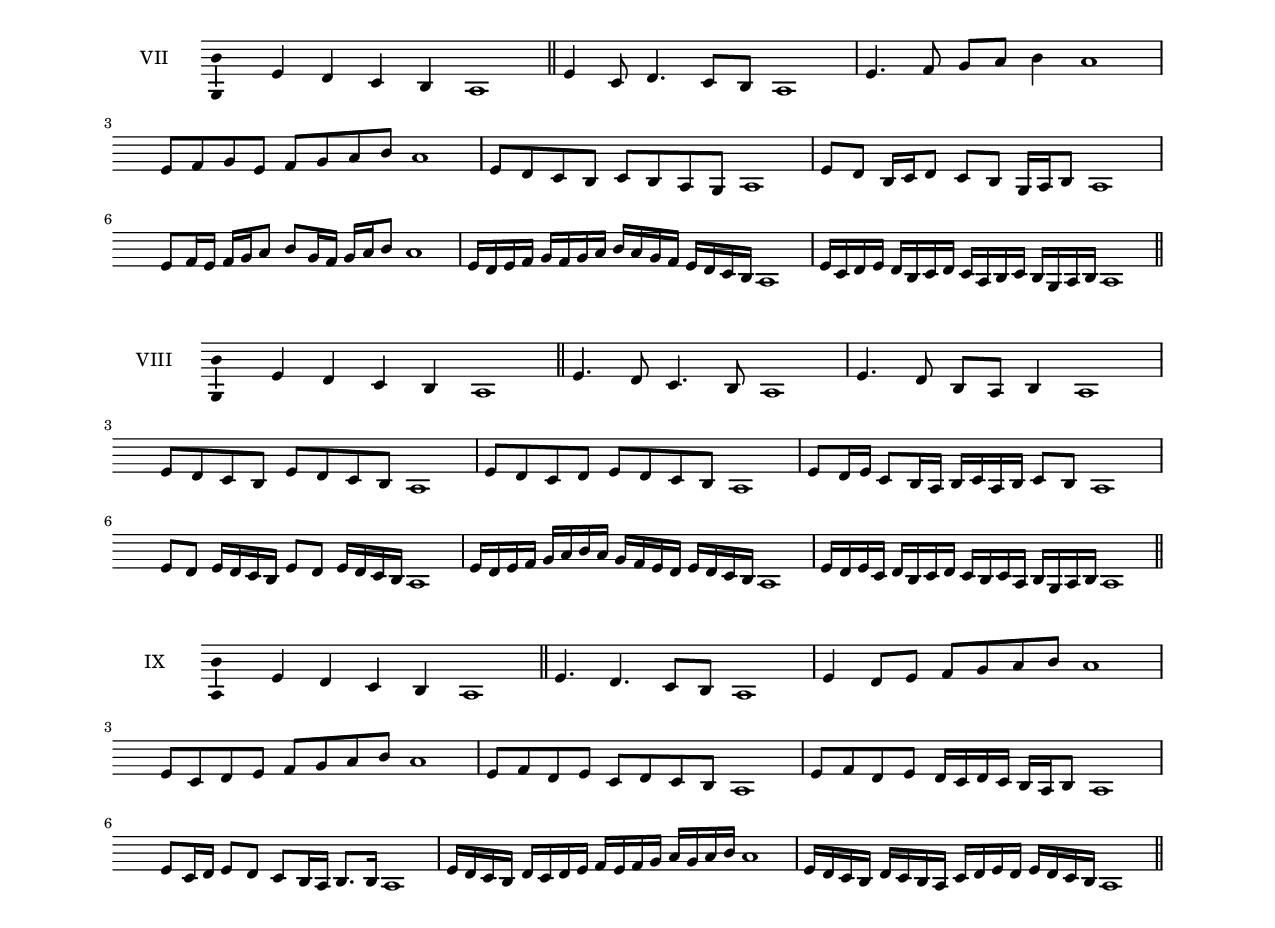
\version "2.18.2"

\header {
  title= "Descending Fifth"
}
\version "2.18.2"
\score {
  \new Staff \with { instrumentName = #"I" }
  \relative c''' { 
   
  \time 4/2
 g4 f e d c1  \bar "||"
 r8 g'8 d4 e4. d8 c1
 g'4 f8 e d c d4 c1
 g'8 f g f g f e d c1
 f,8 g f g a b c d c1
 g'16 f e f g8 e16 f g8 f e d c1
 g'16 f e f g8 f g f g16 f e d c1
 g16 a b c d e f e d c b a g f e d c1
 g'16 e f g a b c d e f g f g f e d c1
 \bar "||" \break
  }
 
}
\score {
  \new Staff \with { instrumentName = #"II" }
  \relative c''' { 
   
  \time 4/2
  g4 f e d c1 \bar "||"
  g'4. f8 e d4. c1
  g'4 f8 e g f e d c1
  g8 a b c d b c d c1
  g'8 a f g e f e d c1
  g'8 f e d e d16 c d8. d16 c1
  g'8 f16 e f8 e g f g16 f e d c1
  g16 a b c b a b c d e, f g a b c d c1
  g16 f g a b a b c d c d b c b c d c1
  
 \bar "||" \break
  }
 
}
\score {
  \new Staff \with { instrumentName = #"III" }
  \relative c''' { 
   
  \time 4/2
 g4 f e d c1  \bar "||"
 g'8 f4. e4. d8 c1
 g'4 f g8 f e d c1
 g'8 f e d e b c d c1
 g'8 f e a g f e d c1
 g'8 f f e16 d e8 d16 e d8. d16 c1
 g'8 f g16 f e d e8 g,16 a b c d8 c1
 g'16 f e d c b a g f e f g a b c d c1
 g'16 f e d g f e d f g a b g f e d c1
 \bar "||" \break
  }
 
}
\score {
  \new Staff \with { instrumentName = #"IV" }
  \relative c''' { 
   
  \time 4/2
  g4 f e d c1 \bar "||"
  g'8 f e4. d4. c1
  g'8 f e d e f d4 c1
  g'8 f e d e f d e c1
  g'8 e f g g f e d c1
  g'8 f4 e8 e8 d16 c d c d8 c1
  g'8 f g16 f e d e8 d e16 d c b c1
  g'16 f g a f e f g e d e f d b e d c1
  g'16 f g e f a g f e d e f d b c d c1
 \bar "||" \break
  }
 
}
\score {
  \new Staff \with { instrumentName = #"V" }
  \relative c''' { 
   
  \time 4/2
 g4 f e d c1  \bar "||"
 g'4. f8 e c d4 c1
 g'8 f f e d c d4 c1
 g'8 e f g d e f g c,1
 g'8 f e f d b c d c1
 g'8 f f e e d16 c d8. d16 c1
 g'8 a b c a16 b c d a b c d c1
 g16 f g a b g a b c a b c d b c d c1
 g16 a b a f g a g e f g f d e f d c1
 \bar "||" \break
  }
 
}
\score {
  \new Staff \with { instrumentName = #"VI" }
  \relative c''' { 
   
  \time 4/2
  g4 f e d c1 \bar "||"
  g'4. f8 e4 d c1
  g'4 f8 e d c d4 c1
  g8 a b c a b c d c1
  g'8 f e d g f e d c1
  g'8 f e16 f e8 d c d c16 d c1
  g'16 f e f g8 e16 d c d e8 c16 b c d c1
  g'16 f e d f e d c d' c b a g f e d c1
  g'16 f e d g f e d e a g f g f e d c1
 \bar "||" \break
  }
 
}
\score {
  \new Staff \with { instrumentName = #"VII" }
  \relative c''' { 
   
  \time 4/2
  g4 f e d c1 \bar "||"
  g'4 e8 f4. e8 d c1 
  g'4. a8 b c d4 c1
  g8 a b g a b c d c1
  g8 f e d e d c b c1
  g'8 f d16 e f8 e d b16 c d8 c1
  g'8 a16 g a b c8 d b16 a b c d8 c1
  g16 f g a b a b c d c b a g f e d c1
  g'16 e f g f d e f e c d e d b c d c1
  
 \bar "||" \break
  }
 
}
\score {
  \new Staff \with { instrumentName = #"VIII" }
  \relative c''' { 
   
  \time 4/2
  g4 f e d c1 \bar "||"
  g'4. f8 e4. d8 c1 
  g'4. f8 d c d4 c1
  g'8 f e d g f e d c1
  g'8 f e f g f e d c1
  g'8 f16 g e8 d16 c d e c d e8 d c1
  g'8 f g16 f e d g8 f g16 f e d c1
  g'16 f g a b c d c b a g f g f e d c1
  g'16 f g e f d e f e d e c d b c d c1
 \bar "||" \break
  }
 
}
\score {
  \new Staff \with { instrumentName = #"IX" }
  \relative c''' { 
   
  \time 4/2
 g4 f e d c1  \bar "||"
 g'4. f4. e8 d c1
 g'4 f8 g a b c d c1
 g8 e f g a b c d c1
 g8 a f g e f e d c1
 g'8 a f g f16 e f e d c d8 c1
 g'8 e16 f g8 f e d16 c d8. d16 c1
 g'16 f e d f e f g a g a b c b c d c1
 g16 f e d f e d c e f g f g f e d c1
 \bar "||" \break
  }
 
}



\pageBreak
 \version "2.18.2"
\score {
  \new Staff \with { instrumentName = #"I" }
  \relative c'' { 
   
  \time 4/2
 f4 e d c b1  \bar "||"
 r8 f'8 c4 d4. c8 b1
 f'4 e8 d c b c4 b1
 f'8 e f e f e d c b1
 e,8 f e f g a b c b1
 f'16 e d e f8 d16 e f8 e d c b1
 f'16 e d e f8 e f e f16 e d c b1
 f16 g a b c d e d c b a g f e d c b1
 f'16 d e f g a b c d e f e f e d c b1
 \bar "||" \break
  }
 
}
\score {
  \new Staff \with { instrumentName = #"II" }
  \relative c'' { 
   
  \time 4/2
  f4 e d c b1 \bar "||"
  f'4. e8 d c4. b1
  f'4 e8 d f e d c b1
  f8 g a b c a b c b1
  f'8 g e f d e d c b1
  f'8 e d c d c16 b c8. c16 b1
  f'8 e16 d e8 d f e f16 e d c b1
  f16 g a b a g a b c d, e f g a b c b1
  f16 e f g a g a b c b c a b a b c b1
  
 \bar "||" \break
  }
 
}
\score {
  \new Staff \with { instrumentName = #"III" }
  \relative c'' { 
   
  \time 4/2
 f4 e d c b1  \bar "||"
 f'8 e4. d4. c8 b1
 f'4 e f8 e d c b1
 f'8 e d c d a b c b1
 f'8 e d g f e d c b1
 f'8 e e d16 c d8 c16 d c8. c16 b1
 f'8 e f16 e d c d8 f,16 g a b c8 b1
 f'16 e d c b a g f e d e f g a b c b1
 f'16 e d c f e d c e f g a f e d c b1
 \bar "||" \break
  }
 
}
\score {
  \new Staff \with { instrumentName = #"IV" }
  \relative c'' { 
   
  \time 4/2
  f4 e d c b1 \bar "||"
  f'8 e d4. c4. b1
  f'8 e d c d e c4 b1
  f'8 e d c d e c d b1
  f'8 d e f f e d c b1
  f'8 e4 d8 d8 c16 b c b c8 b1
  f'8 e f16 e d c d8 c d16 c b a b1
  f'16 e f g e d e f d c d e c a d c b1
  f'16 e f d e g f e d c d e c a b c b1
 \bar "||" \break
  }
 
}
\score {
  \new Staff \with { instrumentName = #"V" }
  \relative c'' { 
   
  \time 4/2
 f4 e d c b1  \bar "||"
 f'4. e8 d b c4 b1
 f'8 e e d c b c4 b1
 f'8 d e f c d e f b,1
 f'8 e d e c a b c b1
 f'8 e e d d c16 b c8. c16 b1
 f'8 g a b g16 a b c g a b c b1
 f16 e f g a f g a b g a b c a b c b1
 f16 g a g e f g f d e f e c d e c b1
 \bar "||" \break
  }
 
}
\score {
  \new Staff \with { instrumentName = #"VI" }
  \relative c'' { 
   
  \time 4/2
  f4 e d c b1 \bar "||"
  f'4. e8 d4 c b1
  f'4 e8 d c b c4 b1
  f8 g a b g a b c b1
  f'8 e d c f e d c b1
  f'8 e d16 e d8 c b c b16 c b1
  f'16 e d e f8 d16 c b c d8 b16 a b c b1
  f'16 e d c e d c b c' b a g f e d c b1
  f'16 e d c f e d c d g f e f e d c b1
 \bar "||" \break
  }
 
}
\score {
  \new Staff \with { instrumentName = #"VII" }
  \relative c'' { 
   
  \time 4/2
  f4 e d c b1 \bar "||"
  f'4 d8 e4. d8 c b1 
  f'4. g8 a b c4 b1
  f8 g a f g a b c b1
  f8 e d c d c b a b1
  f'8 e c16 d e8 d c a16 b c8 b1
  f'8 g16 f g a b8 c a16 g a b c8 b1
  f16 e f g a g a b c b a g f e d c b1
  f'16 d e f e c d e d b c d c a b c b1
  
 \bar "||" \break
  }
 
}
\score {
  \new Staff \with { instrumentName = #"VIII" }
  \relative c'' { 
   
  \time 4/2
  f4 e d c b1 \bar "||"
  f'4. e8 d4. c8 b1 
  f'4. e8 c b c4 b1
  f'8 e d c f e d c b1
  f'8 e d e f e d c b1
  f'8 e16 f d8 c16 b c d b c d8 c b1
  f'8 e f16 e d c f8 e f16 e d c b1
  f'16 e f g a b c b a g f e f e d c b1
  f'16 e f d e c d e d c d b c a b c b1
 \bar "||" \break
  }
 
}
\score {
  \new Staff \with { instrumentName = #"IX" }
  \relative c'' { 
   
  \time 4/2
 f4 e d c b1  \bar "||"
 f'4. e4. d8 c b1
 f'4 e8 f g a b c b1
 f8 d e f g a b c b1
 f8 g e f d e d c b1
 f'8 g e f e16 d e d c b c8 b1
 f'8 d16 e f8 e d c16 b c8. c16 b1
 f'16 e d c e d e f g f g a b a b c b1
 f16 e d c e d c b d e f e f e d c b1
 \bar "||" \break
  }
 
}


 \pageBreak
 \version "2.18.2"
\score {
  \new Staff \with { instrumentName = #"I" }
  \relative c' { 
   
  \time 4/2
 f4 e d c b1  \bar "||"
 r8 f'8 c4 d4. c8 b1
 f'4 e8 d c b c4 b1
 f'8 e f e f e d c b1
 
 f'16 e d e f8 d16 e f8 e d c b1
 f'16 e d e f8 e f e f16 e d c b1

 \bar "||" \break
  }
 
}
\score {
  \new Staff \with { instrumentName = #"II" }
  \relative c' { 
   
  \time 4/2
  f4 e d c b1 \bar "||"
  f'4. e8 d c4. b1
  f'4 e8 d f e d c b1
  f8 g a b c a b c b1
  f'8 g e f d e d c b1
  f'8 e d c d c16 b c8. c16 b1
  f'8 e16 d e8 d f e f16 e d c b1

  
 \bar "||" \break
  }
 
}
\score {
  \new Staff \with { instrumentName = #"III" }
  \relative c' { 
   
  \time 4/2
 f4 e d c b1  \bar "||"
 f'8 e4. d4. c8 b1
 f'4 e f8 e d c b1
 f'8 e d c d a b c b1
 f'8 e d g f e d c b1
 f'8 e e d16 c d8 c16 d c8. c16 b1

 f'16 e d c f e d c e f g a f e d c b1
 \bar "||" \break
  }
 
}
\score {
  \new Staff \with { instrumentName = #"IV" }
  \relative c' { 
   
  \time 4/2
  f4 e d c b1 \bar "||"
  f'8 e d4. c4. b1
  f'8 e d c d e c4 b1
  f'8 e d c d e c d b1
  f'8 d e f f e d c b1
  f'8 e4 d8 d8 c16 b c b c8 b1
  f'8 e f16 e d c d8 c d16 c b a b1
  f'16 e f g e d e f d c d e c a d c b1
  f'16 e f d e g f e d c d e c a b c b1
 \bar "||" \break
  }
 
}
\score {
  \new Staff \with { instrumentName = #"V" }
  \relative c' { 
   
  \time 4/2
 f4 e d c b1  \bar "||"
 f'4. e8 d b c4 b1
 f'8 e e d c b c4 b1
 f'8 d e f c d e f b,1
 f'8 e d e c a b c b1
 f'8 e e d d c16 b c8. c16 b1
 f'8 g a b g16 a b c g a b c b1
 f16 e f g a f g a b g a b c a b c b1
 f16 g a g e f g f d e f e c d e c b1
 \bar "||" \break
  }
 
}
\score {
  \new Staff \with { instrumentName = #"VI" }
  \relative c' { 
   
  \time 4/2
  f4 e d c b1 \bar "||"
  f'4. e8 d4 c b1
  f'4 e8 d c b c4 b1

  f'8 e d c f e d c b1
  f'8 e d16 e d8 c b c b16 c b1
  f'16 e d e f8 d16 c b c d8 b16 a b c b1
  f'16 e d c e d c b c' b a g f e d c b1
  f'16 e d c f e d c d g f e f e d c b1
 \bar "||" \break
  }
 
}
\score {
  \new Staff \with { instrumentName = #"VII" }
  \relative c' { 
   
  \time 4/2
  f4 e d c b1 \bar "||"
  f'4 d8 e4. d8 c b1 
  f'4. g8 a b c4 b1
  f8 g a f g a b c b1
  f8 e d c d c b a b1
  f'8 e c16 d e8 d c a16 b c8 b1
  f'8 g16 f g a b8 c a16 g a b c8 b1
  f16 e f g a g a b c b a g f e d c b1
  f'16 d e f e c d e d b c d c a b c b1
  
 \bar "||" \break
  }
 
}
\score {
  \new Staff \with { instrumentName = #"VIII" }
  \relative c' { 
   
  \time 4/2
  f4 e d c b1 \bar "||"
  f'4. e8 d4. c8 b1 
  f'4. e8 c b c4 b1
  f'8 e d c f e d c b1
  f'8 e d e f e d c b1
  f'8 e16 f d8 c16 b c d b c d8 c b1
  f'8 e f16 e d c f8 e f16 e d c b1
  f'16 e f g a b c b a g f e f e d c b1
  f'16 e f d e c d e d c d b c a b c b1
 \bar "||" \break
  }
 
}
\score {
  \new Staff \with { instrumentName = #"IX" }
  \relative c' { 
   
  \time 4/2
 f4 e d c b1  \bar "||"
 f'4. e4. d8 c b1
 f'4 e8 f g a b c b1
 f8 d e f g a b c b1
 f8 g e f d e d c b1
 f'8 g e f e16 d e d c b c8 b1
 f'8 d16 e f8 e d c16 b c8. c16 b1
 f'16 e d c e d e f g f g a b a b c b1
 f16 e d c e d c b d e f e f e d c b1
 \bar "||" \break
  }
 
}



  \pageBreak
 \version "2.18.2"
\score {
  \new Staff \with { instrumentName = #"I" }
  \relative c'' { 
   
  \time 4/2
 g4 f e d c1  \bar "||"
 r8 g'8 d4 e4. d8 c1
 g'4 f8 e d c d4 c1
 g'8 f g f g f e d c1
 f,8 g f g a b c d c1
 g'16 f e f g8 e16 f g8 f e d c1
 g'16 f e f g8 f g f g16 f e d c1

 \bar "||" \break
  }
 
}
\score {
  \new Staff \with { instrumentName = #"II" }
  \relative c'' { 
   
  \time 4/2
  g4 f e d c1 \bar "||"
  g'4. f8 e d4. c1
  g'4 f8 e g f e d c1
  g8 a b c d b c d c1
  g'8 a f g e f e d c1
  g'8 f e d e d16 c d8. d16 c1
  g'8 f16 e f8 e g f g16 f e d c1

  
 \bar "||" \break
  }
 
}
\score {
  \new Staff \with { instrumentName = #"III" }
  \relative c'' { 
   
  \time 4/2
 g4 f e d c1  \bar "||"
 g'8 f4. e4. d8 c1
 g'4 f g8 f e d c1
 g'8 f e d e b c d c1
 g'8 f e a g f e d c1
 g'8 f f e16 d e8 d16 e d8. d16 c1
 g'8 f g16 f e d e8 g,16 a b c d8 c1

 g'16 f e d g f e d f g a b g f e d c1
 \bar "||" \break
  }
 
}
\score {
  \new Staff \with { instrumentName = #"IV" }
  \relative c'' { 
   
  \time 4/2
  g4 f e d c1 \bar "||"
  g'8 f e4. d4. c1
  g'8 f e d e f d4 c1
  g'8 f e d e f d e c1
  g'8 e f g g f e d c1
  g'8 f4 e8 e8 d16 c d c d8 c1
  g'8 f g16 f e d e8 d e16 d c b c1
  g'16 f g a f e f g e d e f d b e d c1
  g'16 f g e f a g f e d e f d b c d c1
 \bar "||" \break
  }
 
}
\score {
  \new Staff \with { instrumentName = #"V" }
  \relative c'' { 
   
  \time 4/2
 g4 f e d c1  \bar "||"
 g'4. f8 e c d4 c1
 g'8 f f e d c d4 c1
 g'8 e f g d e f g c,1
 g'8 f e f d b c d c1
 g'8 f f e e d16 c d8. d16 c1
 g'8 a b c a16 b c d a b c d c1
 g16 f g a b g a b c a b c d b c d c1
 g16 a b a f g a g e f g f d e f d c1
 \bar "||" \break
  }
 
}
\score {
  \new Staff \with { instrumentName = #"VI" }
  \relative c'' { 
   
  \time 4/2
  g4 f e d c1 \bar "||"
  g'4. f8 e4 d c1
  g'4 f8 e d c d4 c1
  g8 a b c a b c d c1
  g'8 f e d g f e d c1
  g'8 f e16 f e8 d c d c16 d c1
  g'16 f e f g8 e16 d c d e8 c16 b c d c1
  g'16 f e d f e d c d' c b a g f e d c1
  g'16 f e d g f e d e a g f g f e d c1
 \bar "||" \break
  }
 
}
\score {
  \new Staff \with { instrumentName = #"VII" }
  \relative c'' { 
   
  \time 4/2
  g4 f e d c1 \bar "||"
  g'4 e8 f4. e8 d c1 
  g'4. a8 b c d4 c1
  g8 a b g a b c d c1
  g8 f e d e d c b c1
  g'8 f d16 e f8 e d b16 c d8 c1
  g'8 a16 g a b c8 d b16 a b c d8 c1
  g16 f g a b a b c d c b a g f e d c1
  g'16 e f g f d e f e c d e d b c d c1
  
 \bar "||" \break
  }
 
}
\score {
  \new Staff \with { instrumentName = #"VIII" }
  \relative c'' { 
   
  \time 4/2
  g4 f e d c1 \bar "||"
  g'4. f8 e4. d8 c1 
  g'4. f8 d c d4 c1
  g'8 f e d g f e d c1
  g'8 f e f g f e d c1
  g'8 f16 g e8 d16 c d e c d e8 d c1
  g'8 f g16 f e d g8 f g16 f e d c1
  g'16 f g a b c d c b a g f g f e d c1
  g'16 f g e f d e f e d e c d b c d c1
 \bar "||" \break
  }
 
}
\score {
  \new Staff \with { instrumentName = #"IX" }
  \relative c'' { 
   
  \time 4/2
 g4 f e d c1  \bar "||"
 g'4. f4. e8 d c1
 g'4 f8 g a b c d c1
 g8 e f g a b c d c1
 g8 a f g e f e d c1
 g'8 a f g f16 e f e d c d8 c1
 g'8 e16 f g8 f e d16 c d8. d16 c1
 g'16 f e d f e f g a g a b c b c d c1
 g16 f e d f e d c e f g f g f e d c1
 \bar "||" \break
  }
 
}



  \pageBreak
 \version "2.18.2"
\score {
  \new Staff \with { instrumentName = #"I" }
  \relative c'' { 
   
  \time 4/2
 a4 g f e d1  \bar "||"
 r8 a'8 e4 f4. e8 d1
 a'4 g8 f e d e4 d1
 a'8 g a g a g f e d1
 g,8 a g a b c d e d1
 a'16 g f g a8 f16 g a8 g f e d1
 a'16 g f g a8 g a g a16 g f e d1

 a'16 f g a b c d e f g a g a g f e d1
 \bar "||" \break
  }
 
}
\score {
  \new Staff \with { instrumentName = #"II" }
  \relative c'' { 
   
  \time 4/2
  a4 g f e d1 \bar "||"
  a'4. g8 f e4. d1
  a'4 g8 f a g f e d1
  a8 b c d e c d e d1
  a'8 b g a f g f e d1
  a'8 g f e f e16 d e8. e16 d1
  a'8 g16 f g8 f a g a16 g f e d1
  a16 b c d c b c d e f, g a b c d e d1
  a16 g a b c b c d e d e c d c d e d1
  
 \bar "||" \break
  }
 
}
\score {
  \new Staff \with { instrumentName = #"III" }
  \relative c'' { 
   
  \time 4/2
 a4 g f e d1  \bar "||"
 a'8 g4. f4. e8 d1
 a'4 g a8 g f e d1
 a'8 g f e f c d e d1
 a'8 g f b a g f e d1
 a'8 g g f16 e f8 e16 f e8. e16 d1
 a'8 g a16 g f e f8 a,16 b c d e8 d1
 a'16 g f e d c b a g f g a b c d e d1
 a'16 g f e a g f e g a b c a g f e d1
 \bar "||" \break
  }
 
}
\score {
  \new Staff \with { instrumentName = #"IV" }
  \relative c'' { 
   
  \time 4/2
  a4 g f e d1 \bar "||"
  a'8 g f4. e4. d1
  a'8 g f e f g e4 d1
  a'8 g f e f g e f d1
  a'8 f g a a g f e d1
  a'8 g4 f8 f8 e16 d e d e8 d1
  a'8 g a16 g f e f8 e f16 e d c d1
  a'16 g a b g f g a f e f g e c f e d1
  a'16 g a f g b a g f e f g e c d e d1
 \bar "||" \break
  }
 
}
\score {
  \new Staff \with { instrumentName = #"V" }
  \relative c'' { 
   
  \time 4/2
 a4 g f e d1  \bar "||"
 a'4. g8 f d e4 d1
 a'8 g g f e d e4 d1
 a'8 f g a e f g a d,1
 a'8 g f g e c d e d1
 a'8 g g f f e16 d e8. e16 d1
 a'8 b c d b16 c d e b c d e d1
 a16 g a b c a b c d b c d e c d e d1
 a16 b c b g a b a f g a g e f g e d1
 \bar "||" \break
  }
 
}
\score {
  \new Staff \with { instrumentName = #"VI" }
  \relative c'' { 
   
  \time 4/2
  a4 g f e d1 \bar "||"
  a'4. g8 f4 e d1
  a'4 g8 f e d e4 d1
  a8 b c d b c d e d1
  a'8 g f e a g f e d1
  a'8 g f16 g f8 e d e d16 e d1
  a'16 g f g a8 f16 e d e f8 d16 c d e d1
  a'16 g f e g f e d e' d c b a g f e d1
  a'16 g f e a g f e f b a g a g f e d1
 \bar "||" \break
  }
 
}
\score {
  \new Staff \with { instrumentName = #"VII" }
  \relative c'' { 
   
  \time 4/2
  a4 g f e d1 \bar "||"
  a'4 f8 g4. f8 e d1 
  a'4. b8 c d e4 d1
  a8 b c a b c d e d1
  a8 g f e f e d c d1
  a'8 g e16 f g8 f e c16 d e8 d1
  a'8 b16 a b c d8 e c16 b c d e8 d1
  a16 g a b c b c d e d c b a g f e d1
  a'16 f g a g e f g f d e f e c d e d1
  
 \bar "||" \break
  }
 
}
\score {
  \new Staff \with { instrumentName = #"VIII" }
  \relative c'' { 
   
  \time 4/2
  a4 g f e d1 \bar "||"
  a'4. g8 f4. e8 d1 
  a'4. g8 e d e4 d1
  a'8 g f e a g f e d1
  a'8 g f g a g f e d1
  a'8 g16 a f8 e16 d e f d e f8 e d1
  a'8 g a16 g f e a8 g a16 g f e d1
  a'16 g a b c d e d c b a g a g f e d1
  a'16 g a f g e f g f e f d e c d e d1
 \bar "||" \break
  }
 
}
\score {
  \new Staff \with { instrumentName = #"IX" }
  \relative c'' { 
   
  \time 4/2
 a4 g f e d1  \bar "||"
 a'4. g4. f8 e d1
 a'4 g8 a b c d e d1
 a8 f g a b c d e d1
 a8 b g a f g f e d1
 a'8 b g a g16 f g f e d e8 d1
 a'8 f16 g a8 g f e16 d e8. e16 d1
 a'16 g f e g f g a b a b c d c d e d1
 a16 g f e g f e d f g a g a g f e d1
 \bar "||" \break
  }
 
}


   \pageBreak
 \version "2.18.2"
\score {
  \new Staff \with { instrumentName = #"I" }
  \relative c'' { 
   
  \time 4/2
 b4 a g f e1  \bar "||"
 r8 b'8 f4 g4. f8 e1
 b'4 a8 g f e f4 e1
 b'8 a b a b a g f e1
 a,8 b a b c d e f e1
 b'16 a g a b8 g16 a b8 a g f e1
 b'16 a g a b8 a b a b16 a g f e1

 b'16 g a b c d e f g a b a b a g f e1
 \bar "||" \break
  }
 
}
\score {
  \new Staff \with { instrumentName = #"II" }
  \relative c'' { 
   
  \time 4/2
  b4 a g f e1 \bar "||"
  b'4. a8 g f4. e1
  b'4 a8 g b a g f e1
  b8 c d e f d e f e1
  b'8 c a b g a g f e1
  b'8 a g f g f16 e f8. f16 e1
  b'8 a16 g a8 g b a b16 a g f e1
  b16 c d e d c d e f g, a b c d e f e1
  b16 a b c d c d e f e f d e d e f e1
  
 \bar "||" \break
  }
 
}
\score {
  \new Staff \with { instrumentName = #"III" }
  \relative c'' { 
   
  \time 4/2
 b4 a g f e1  \bar "||"
 b'8 a4. g4. f8 e1
 b'4 a b8 a g f e1
 b'8 a g f g d e f e1
 b'8 a g c b a g f e1
 b'8 a a g16 f g8 f16 g f8. f16 e1
 b'8 a b16 a g f g8 b,16 c d e f8 e1
 b'16 a g f e d c b a g a b c d e f e1
 b'16 a g f b a g f a b c d b a g f e1
 \bar "||" \break
  }
 
}
\score {
  \new Staff \with { instrumentName = #"IV" }
  \relative c'' { 
   
  \time 4/2
  b4 a g f e1 \bar "||"
  b'8 a g4. f4. e1
  b'8 a g f g a f4 e1
  b'8 a g f g a f g e1
  b'8 g a b b a g f e1
  b'8 a4 g8 g8 f16 e f e f8 e1
  b'8 a b16 a g f g8 f g16 f e d e1
  b'16 a b c a g a b g f g a f d g f e1
  b'16 a b g a c b a g f g a f d e f e1
 \bar "||" \break
  }
 
}
\score {
  \new Staff \with { instrumentName = #"V" }
  \relative c'' { 
   
  \time 4/2
 b4 a g f e1  \bar "||"
 b'4. a8 g e f4 e1
 b'8 a a g f e f4 e1
 b'8 g a b f g a b e,1
 b'8 a g a f d e f e1
 b'8 a a g g f16 e f8. f16 e1
 b'8 c d e c16 d e f c d e f e1
 b16 a b c d b c d e c d e f d e f e1
 b16 c d c a b c b g a b a f g a f e1
 \bar "||" \break
  }
 
}
\score {
  \new Staff \with { instrumentName = #"VI" }
  \relative c'' { 
   
  \time 4/2
  b4 a g f e1 \bar "||"
  b'4. a8 g4 f e1
  b'4 a8 g f e f4 e1
  b8 c d e c d e f e1
  b'8 a g f b a g f e1
  b'8 a g16 a g8 f e f e16 f e1
  b'16 a g a b8 g16 f e f g8 e16 d e f e1
  b'16 a g f a g f e f' e d c b a g f e1
  b'16 a g f b a g f g c b a b a g f e1
 \bar "||" \break
  }
 
}
\score {
  \new Staff \with { instrumentName = #"VII" }
  \relative c'' { 
   
  \time 4/2
  b4 a g f e1 \bar "||"
  b'4 g8 a4. g8 f e1 
  b'4. c8 d e f4 e1
  b8 c d b c d e f e1
  b8 a g f g f e d e1
  b'8 a f16 g a8 g f d16 e f8 e1
  b'8 c16 b c d e8 f d16 c d e f8 e1
  b16 a b c d c d e f e d c b a g f e1
  b'16 g a b a f g a g e f g f d e f e1
  
 \bar "||" \break
  }
 
}
\score {
  \new Staff \with { instrumentName = #"VIII" }
  \relative c'' { 
   
  \time 4/2
  b4 a g f e1 \bar "||"
  b'4. a8 g4. f8 e1 
  b'4. a8 f e f4 e1
  b'8 a g f b a g f e1
  b'8 a g a b a g f e1
  b'8 a16 b g8 f16 e f g e f g8 f e1
  b'8 a b16 a g f b8 a b16 a g f e1
  b'16 a b c d e f e d c b a b a g f e1
  b'16 a b g a f g a g f g e f d e f e1
 \bar "||" \break
  }
 
}
\score {
  \new Staff \with { instrumentName = #"IX" }
  \relative c'' { 
   
  \time 4/2
 b4 a g f e1  \bar "||"
 b'4. a4. g8 f e1
 b'4 a8 b c d e f e1
 b8 g a b c d e f e1
 b8 c a b g a g f e1
 b'8 c a b a16 g a g f e f8 e1
 b'8 g16 a b8 a g f16 e f8. f16 e1
 b'16 a g f a g a b c b c d e d e f e1
 b16 a g f a g f e g a b a b a g f e1
 \bar "||" \break
  }
 
}


   \pageBreak
 \version "2.18.2"
\score {
  \new Staff \with { instrumentName = #"I" }
  \relative c'' { 
   
  \time 4/2
 c4 b a g f1  \bar "||"
 r8 c'8 g4 a4. g8 f1
 c'4 b8 a g f g4 f1
 c'8 b c b c b a g f1
 b,8 c b c d e f g f1
 c'16 b a b c8 a16 b c8 b a g f1
 c'16 b a b c8 b c b c16 b a g f1
 c16 d e f g a b a g f e d c b a g f1
 c'16 a b c d e f g a b c b c b a g f1
 \bar "||" \break
  }
 
}
\score {
  \new Staff \with { instrumentName = #"II" }
  \relative c'' { 
   
  \time 4/2
  c4 b a g f1 \bar "||"
  c'4. b8 a g4. f1
  c'4 b8 a c b a g f1
  c8 d e f g e f g f1
  c'8 d b c a b a g f1
  c'8 b a g a g16 f g8. g16 f1
  c'8 b16 a b8 a c b c16 b a g f1
  c16 d e f e d e f g a, b c d e f g f1
  c16 b c d e d e f g f g e f e f g f1
  
 \bar "||" \break
  }
 
}
\score {
  \new Staff \with { instrumentName = #"III" }
  \relative c'' { 
   
  \time 4/2
 c4 b a g f1  \bar "||"
 c'8 b4. a4. g8 f1
 c'4 b c8 b a g f1
 c'8 b a g a e f g f1
 c'8 b a d c b a g f1
 c'8 b b a16 g a8 g16 a g8. g16 f1
 c'8 b c16 b a g a8 c,16 d e f g8 f1
 c'16 b a g f e d c b a b c d e f g f1
 c'16 b a g c b a g b c d e c b a g f1
 \bar "||" \break
  }
 
}
\score {
  \new Staff \with { instrumentName = #"IV" }
  \relative c'' { 
   
  \time 4/2
  c4 b a g f1 \bar "||"
  c'8 b a4. g4. f1
  c'8 b a g a b g4 f1
  c'8 b a g a b g a f1
  c'8 a b c c b a g f1
  c'8 b4 a8 a8 g16 f g f g8 f1
  c'8 b c16 b a g a8 g a16 g f e f1
  c'16 b c d b a b c a g a b g e a g f1
  c'16 b c a b d c b a g a b g e f g f1
 \bar "||" \break
  }
 
}
\score {
  \new Staff \with { instrumentName = #"V" }
  \relative c'' { 
   
  \time 4/2
 c4 b a g f1  \bar "||"
 c'4. b8 a f g4 f1
 c'8 b b a g f g4 f1
 c'8 a b c g a b c f,1
 c'8 b a b g e f g f1
 c'8 b b a a g16 f g8. g16 f1
 c'8 d e f d16 e f g d e f g f1
 c16 b c d e c d e f d e f g e f g f1
 c16 d e d b c d c a b c b g a b g f1
 \bar "||" \break
  }
 
}
\score {
  \new Staff \with { instrumentName = #"VI" }
  \relative c'' { 
   
  \time 4/2
  c4 b a g f1 \bar "||"
  c'4. b8 a4 g f1
  c'4 b8 a g f g4 f1
  c8 d e f d e f g f1
  c'8 b a g c b a g f1
  c'8 b a16 b a8 g f g f16 g f1
  c'16 b a b c8 a16 g f g a8 f16 e f g f1
  c'16 b a g b a g f g' f e d c b a g f1
  c'16 b a g c b a g a d c b c b a g f1
 \bar "||" \break
  }
 
}
\score {
  \new Staff \with { instrumentName = #"VII" }
  \relative c'' { 
   
  \time 4/2
  c4 b a g f1 \bar "||"
  c'4 a8 b4. a8 g f1 
  c'4. d8 e f g4 f1
  c8 d e c d e f g f1
  c8 b a g a g f e f1
  c'8 b g16 a b8 a g e16 f g8 f1
  c'8 d16 c d e f8 g e16 d e f g8 f1
  c16 b c d e d e f g f e d c b a g f1
  c'16 a b c b g a b a f g a g e f g f1
  
 \bar "||" \break
  }
 
}
\score {
  \new Staff \with { instrumentName = #"VIII" }
  \relative c'' { 
   
  \time 4/2
  c4 b a g f1 \bar "||"
  c'4. b8 a4. g8 f1 
  c'4. b8 g f g4 f1
  c'8 b a g c b a g f1
  c'8 b a b c b a g f1
  c'8 b16 c a8 g16 f g a f g a8 g f1
  c'8 b c16 b a g c8 b c16 b a g f1
  c'16 b c d e f g f e d c b c b a g f1
  c'16 b c a b g a b a g a f g e f g f1
 \bar "||" \break
  }
 
}
\score {
  \new Staff \with { instrumentName = #"IX" }
  \relative c'' { 
   
  \time 4/2
 c4 b a g f1  \bar "||"
 c'4. b4. a8 g f1
 c'4 b8 c d e f g f1
 c8 a b c d e f g f1
 c8 d b c a b a g f1
 c'8 d b c b16 a b a g f g8 f1
 c'8 a16 b c8 b a g16 f g8. g16 f1
 c'16 b a g b a b c d c d e f e f g f1
 c16 b a g b a g f a b c b c b a g f1
 \bar "||" \break
  }
 
}


   \pageBreak
 \version "2.18.2"
\score {
  \new Staff \with { instrumentName = #"I" }
  \relative c''' { 
   
  \time 4/2
 g4 f e d c1  \bar "||"
 r8 g'8 d4 e4. d8 c1
 g'4 f8 e d c d4 c1
 g'8 f g f g f e d c1
 f,8 g f g a b c d c1
 g'16 f e f g8 e16 f g8 f e d c1
 g'16 f e f g8 f g f g16 f e d c1
 g16 a b c d e f e d c b a g f e d c1
 g'16 e f g a b c d e f g f g f e d c1
 \bar "||" \break
  }
 
}
\score {
  \new Staff \with { instrumentName = #"II" }
  \relative c''' { 
   
  \time 4/2
  g4 f e d c1 \bar "||"
  g'4. f8 e d4. c1
  g'4 f8 e g f e d c1
  g8 a b c d b c d c1
  g'8 a f g e f e d c1
  g'8 f e d e d16 c d8. d16 c1
  g'8 f16 e f8 e g f g16 f e d c1
  g16 a b c b a b c d e, f g a b c d c1
  g16 f g a b a b c d c d b c b c d c1
  
 \bar "||" \break
  }
 
}
\score {
  \new Staff \with { instrumentName = #"III" }
  \relative c''' { 
   
  \time 4/2
 g4 f e d c1  \bar "||"
 g'8 f4. e4. d8 c1
 g'4 f g8 f e d c1
 g'8 f e d e b c d c1
 g'8 f e a g f e d c1
 g'8 f f e16 d e8 d16 e d8. d16 c1
 g'8 f g16 f e d e8 g,16 a b c d8 c1
 g'16 f e d c b a g f e f g a b c d c1
 g'16 f e d g f e d f g a b g f e d c1
 \bar "||" \break
  }
 
}
\score {
  \new Staff \with { instrumentName = #"IV" }
  \relative c''' { 
   
  \time 4/2
  g4 f e d c1 \bar "||"
  g'8 f e4. d4. c1
  g'8 f e d e f d4 c1
  g'8 f e d e f d e c1
  g'8 e f g g f e d c1
  g'8 f4 e8 e8 d16 c d c d8 c1
  g'8 f g16 f e d e8 d e16 d c b c1
  g'16 f g a f e f g e d e f d b e d c1
  g'16 f g e f a g f e d e f d b c d c1
 \bar "||" \break
  }
 
}
\score {
  \new Staff \with { instrumentName = #"V" }
  \relative c''' { 
   
  \time 4/2
 g4 f e d c1  \bar "||"
 g'4. f8 e c d4 c1
 g'8 f f e d c d4 c1
 g'8 e f g d e f g c,1
 g'8 f e f d b c d c1
 g'8 f f e e d16 c d8. d16 c1
 g'8 a b c a16 b c d a b c d c1
 g16 f g a b g a b c a b c d b c d c1
 g16 a b a f g a g e f g f d e f d c1
 \bar "||" \break
  }
 
}
\score {
  \new Staff \with { instrumentName = #"VI" }
  \relative c''' { 
   
  \time 4/2
  g4 f e d c1 \bar "||"
  g'4. f8 e4 d c1
  g'4 f8 e d c d4 c1
  g8 a b c a b c d c1
  g'8 f e d g f e d c1
  g'8 f e16 f e8 d c d c16 d c1
  g'16 f e f g8 e16 d c d e8 c16 b c d c1
  g'16 f e d f e d c d' c b a g f e d c1
  g'16 f e d g f e d e a g f g f e d c1
 \bar "||" \break
  }
 
}
\score {
  \new Staff \with { instrumentName = #"VII" }
  \relative c''' { 
   
  \time 4/2
  g4 f e d c1 \bar "||"
  g'4 e8 f4. e8 d c1 
  g'4. a8 b c d4 c1
  g8 a b g a b c d c1
  g8 f e d e d c b c1
  g'8 f d16 e f8 e d b16 c d8 c1
  g'8 a16 g a b c8 d b16 a b c d8 c1
  g16 f g a b a b c d c b a g f e d c1
  g'16 e f g f d e f e c d e d b c d c1
  
 \bar "||" \break
  }
 
}
\score {
  \new Staff \with { instrumentName = #"VIII" }
  \relative c''' { 
   
  \time 4/2
  g4 f e d c1 \bar "||"
  g'4. f8 e4. d8 c1 
  g'4. f8 d c d4 c1
  g'8 f e d g f e d c1
  g'8 f e f g f e d c1
  g'8 f16 g e8 d16 c d e c d e8 d c1
  g'8 f g16 f e d g8 f g16 f e d c1
  g'16 f g a b c d c b a g f g f e d c1
  g'16 f g e f d e f e d e c d b c d c1
 \bar "||" \break
  }
 
}
\score {
  \new Staff \with { instrumentName = #"IX" }
  \relative c''' { 
   
  \time 4/2
 g4 f e d c1  \bar "||"
 g'4. f4. e8 d c1
 g'4 f8 g a b c d c1
 g8 e f g a b c d c1
 g8 a f g e f e d c1
 g'8 a f g f16 e f e d c d8 c1
 g'8 e16 f g8 f e d16 c d8. d16 c1
 g'16 f e d f e f g a g a b c b c d c1
 g16 f e d f e d c e f g f g f e d c1
 \bar "||" \break
  }
 
}

\layout{
  \context{
    \Staff
    \consists "Ambitus_engraver"
  }
}

   \pageBreak
 \version "2.18.2"
\score {
  \new Staff \with { instrumentName = #"I" }
  \relative c'' { 
   
  \time 4/2
 e4 d c b a1  \bar "||"
 r8 e'8 b4 c4. b8 a1
 e'4 d8 c b a b4 a1
 e'8 d e d e d c b a1
 d,8 e d e f g a b a1
 e'16 d c d e8 c16 d e8 d c b a1
 e'16 d c d e8 d e d e16 d c b a1
 e16 f g a b c d c b a g f e d c b a1
 e'16 c d e f g a b c d e d e d c b a1
 \bar "||" \break
  }
 
}
\score {
  \new Staff \with { instrumentName = #"II" }
  \relative c'' { 
   
  \time 4/2
  e4 d c b a1 \bar "||"
  e'4. d8 c b4. a1
  e'4 d8 c e d c b a1
  e8 f g a b g a b a1
  e'8 f d e c d c b a1
  e'8 d c b c b16 a b8. b16 a1
  e'8 d16 c d8 c e d e16 d c b a1
  e16 f g a g f g a b c, d e f g a b a1
  e16 d e f g f g a b a b g a g a b a1
  
 \bar "||" \break
  }
 
}
\score {
  \new Staff \with { instrumentName = #"III" }
  \relative c'' { 
   
  \time 4/2
 e4 d c b a1  \bar "||"
 e'8 d4. c4. b8 a1
 e'4 d e8 d c b a1
 e'8 d c b c g a b a1
 e'8 d c f e d c b a1
 e'8 d d c16 b c8 b16 c b8. b16 a1
 e'8 d e16 d c b c8 e,16 f g a b8 a1
 e'16 d c b a g f e d c d e f g a b a1
 e'16 d c b e d c b d e f g e d c b a1
 \bar "||" \break
  }
 
}
\score {
  \new Staff \with { instrumentName = #"IV" }
  \relative c'' { 
   
  \time 4/2
  e4 d c b a1 \bar "||"
  e'8 d c4. b4. a1
  e'8 d c b c d b4 a1
  e'8 d c b c d b c a1
  e'8 c d e e d c b a1
  e'8 d4 c8 c8 b16 a b a b8 a1
  e'8 d e16 d c b c8 b c16 b a g a1
  e'16 d e f d c d e c b c d b g c b a1
  e'16 d e c d f e d c b c d b g a b a1
 \bar "||" \break
  }
 
}
\score {
  \new Staff \with { instrumentName = #"V" }
  \relative c'' { 
   
  \time 4/2
 e4 d c b a1  \bar "||"
 e'4. d8 c a b4 a1
 e'8 d d c b a b4 a1
 e'8 c d e b c d e a,1
 e'8 d c d b g a b a1
 e'8 d d c c b16 a b8. b16 a1
 e'8 f g a f16 g a b f g a b a1
 e16 d e f g e f g a f g a b g a b a1
 e16 f g f d e f e c d e d b c d b a1
 \bar "||" \break
  }
 
}
\score {
  \new Staff \with { instrumentName = #"VI" }
  \relative c'' { 
   
  \time 4/2
  e4 d c b a1 \bar "||"
  e'4. d8 c4 b a1
  e'4 d8 c b a b4 a1
  e8 f g a f g a b a1
  e'8 d c b e d c b a1
  e'8 d c16 d c8 b a b a16 b a1
  e'16 d c d e8 c16 b a b c8 a16 g a b a1
  e'16 d c b d c b a b' a g f e d c b a1
  e'16 d c b e d c b c f e d e d c b a1
 \bar "||" \break
  }
 
}
\score {
  \new Staff \with { instrumentName = #"VII" }
  \relative c'' { 
   
  \time 4/2
  e4 d c b a1 \bar "||"
  e'4 c8 d4. c8 b a1 
  e'4. f8 g a b4 a1
  e8 f g e f g a b a1
  e8 d c b c b a g a1
  e'8 d b16 c d8 c b g16 a b8 a1
  e'8 f16 e f g a8 b g16 f g a b8 a1
  e16 d e f g f g a b a g f e d c b a1
  e'16 c d e d b c d c a b c b g a b a1
  
 \bar "||" \break
  }
 
}
\score {
  \new Staff \with { instrumentName = #"VIII" }
  \relative c'' { 
   
  \time 4/2
  e4 d c b a1 \bar "||"
  e'4. d8 c4. b8 a1 
  e'4. d8 b a b4 a1
  e'8 d c b e d c b a1
  e'8 d c d e d c b a1
  e'8 d16 e c8 b16 a b c a b c8 b a1
  e'8 d e16 d c b e8 d e16 d c b a1
  e'16 d e f g a b a g f e d e d c b a1
  e'16 d e c d b c d c b c a b g a b a1
 \bar "||" \break
  }
 
}
\score {
  \new Staff \with { instrumentName = #"IX" }
  \relative c'' { 
   
  \time 4/2
 e4 d c b a1  \bar "||"
 e'4. d4. c8 b a1
 e'4 d8 e f g a b a1
 e8 c d e f g a b a1
 e8 f d e c d c b a1
 e'8 f d e d16 c d c b a b8 a1
 e'8 c16 d e8 d c b16 a b8. b16 a1
 e'16 d c b d c d e f e f g a g a b a1
 e16 d c b d c b a c d e d e d c b a1
 \bar "||" \break
  }
 
}



   \pageBreak
 \version "2.18.2"
\score {
  \new Staff \with { instrumentName = #"I" }
  \relative c' { 
   
  \time 4/2
 e4 d c b a1  \bar "||"
 r8 e'8 b4 c4. b8 a1
 e'4 d8 c b a b4 a1
 e'8 d e d e d c b a1

 e'16 d c d e8 c16 d e8 d c b a1
 e'16 d c d e8 d e d e16 d c b a1

 \bar "||" \break
  }
 
}
\score {
  \new Staff \with { instrumentName = #"II" }
  \relative c' { 
   
  \time 4/2
  e4 d c b a1 \bar "||"
  e'4. d8 c b4. a1
  e'4 d8 c e d c b a1
  
  e'8 f d e c d c b a1
  e'8 d c b c b16 a b8. b16 a1
  e'8 d16 c d8 c e d e16 d c b a1

  
 \bar "||" \break
  }
 
}
\score {
  \new Staff \with { instrumentName = #"III" }
  \relative c' { 
   
  \time 4/2
 e4 d c b a1  \bar "||"
 e'8 d4. c4. b8 a1
 e'4 d e8 d c b a1
 e'8 d c b c g a b a1
 e'8 d c f e d c b a1
 e'8 d d c16 b c8 b16 c b8. b16 a1

 e'16 d c b e d c b d e f g e d c b a1
 \bar "||" \break
  }
 
}
\score {
  \new Staff \with { instrumentName = #"IV" }
  \relative c' { 
   
  \time 4/2
  e4 d c b a1 \bar "||"
  e'8 d c4. b4. a1
  e'8 d c b c d b4 a1
  e'8 d c b c d b c a1
  e'8 c d e e d c b a1
  e'8 d4 c8 c8 b16 a b a b8 a1
  e'8 d e16 d c b c8 b c16 b a g a1
  e'16 d e f d c d e c b c d b g c b a1
  e'16 d e c d f e d c b c d b g a b a1
 \bar "||" \break
  }
 
}
\score {
  \new Staff \with { instrumentName = #"V" }
  \relative c' { 
   
  \time 4/2
 e4 d c b a1  \bar "||"
 e'4. d8 c a b4 a1
 e'8 d d c b a b4 a1
 e'8 c d e b c d e a,1
 e'8 d c d b g a b a1
 e'8 d d c c b16 a b8. b16 a1
 e'8 f g a f16 g a b f g a b a1
 e16 d e f g e f g a f g a b g a b a1
 e16 f g f d e f e c d e d b c d b a1
 \bar "||" \break
  }
 
}
\score {
  \new Staff \with { instrumentName = #"VI" }
  \relative c' { 
   
  \time 4/2
  e4 d c b a1 \bar "||"
  e'4. d8 c4 b a1
  e'4 d8 c b a b4 a1
  
  e'8 d c b e d c b a1
  e'8 d c16 d c8 b a b a16 b a1
  e'16 d c d e8 c16 b a b c8 a16 g a b a1
  e'16 d c b d c b a b' a g f e d c b a1
  e'16 d c b e d c b c f e d e d c b a1
 \bar "||" \break
  }
 
}
\score {
  \new Staff \with { instrumentName = #"VII" }
  \relative c' { 
   
  \time 4/2
  e4 d c b a1 \bar "||"
  e'4 c8 d4. c8 b a1 
  e'4. f8 g a b4 a1
  e8 f g e f g a b a1
  e8 d c b c b a g a1
  e'8 d b16 c d8 c b g16 a b8 a1
  e'8 f16 e f g a8 b g16 f g a b8 a1
  e16 d e f g f g a b a g f e d c b a1
  e'16 c d e d b c d c a b c b g a b a1
  
 \bar "||" \break
  }
 
}
\score {
  \new Staff \with { instrumentName = #"VIII" }
  \relative c' { 
   
  \time 4/2
  e4 d c b a1 \bar "||"
  e'4. d8 c4. b8 a1 
  e'4. d8 b a b4 a1
  e'8 d c b e d c b a1
  e'8 d c d e d c b a1
  e'8 d16 e c8 b16 a b c a b c8 b a1
  e'8 d e16 d c b e8 d e16 d c b a1
  e'16 d e f g a b a g f e d e d c b a1
  e'16 d e c d b c d c b c a b g a b a1
 \bar "||" \break
  }
 
}
\score {
  \new Staff \with { instrumentName = #"IX" }
  \relative c' { 
   
  \time 4/2
 e4 d c b a1  \bar "||"
 e'4. d4. c8 b a1
 e'4 d8 e f g a b a1
 e8 c d e f g a b a1
 e8 f d e c d c b a1
 e'8 f d e d16 c d c b a b8 a1
 e'8 c16 d e8 d c b16 a b8. b16 a1
 e'16 d c b d c d e f e f g a g a b a1
 e16 d c b d c b a c d e d e d c b a1
 \bar "||" \break
  }
 
}




 \include "./include.ly"
